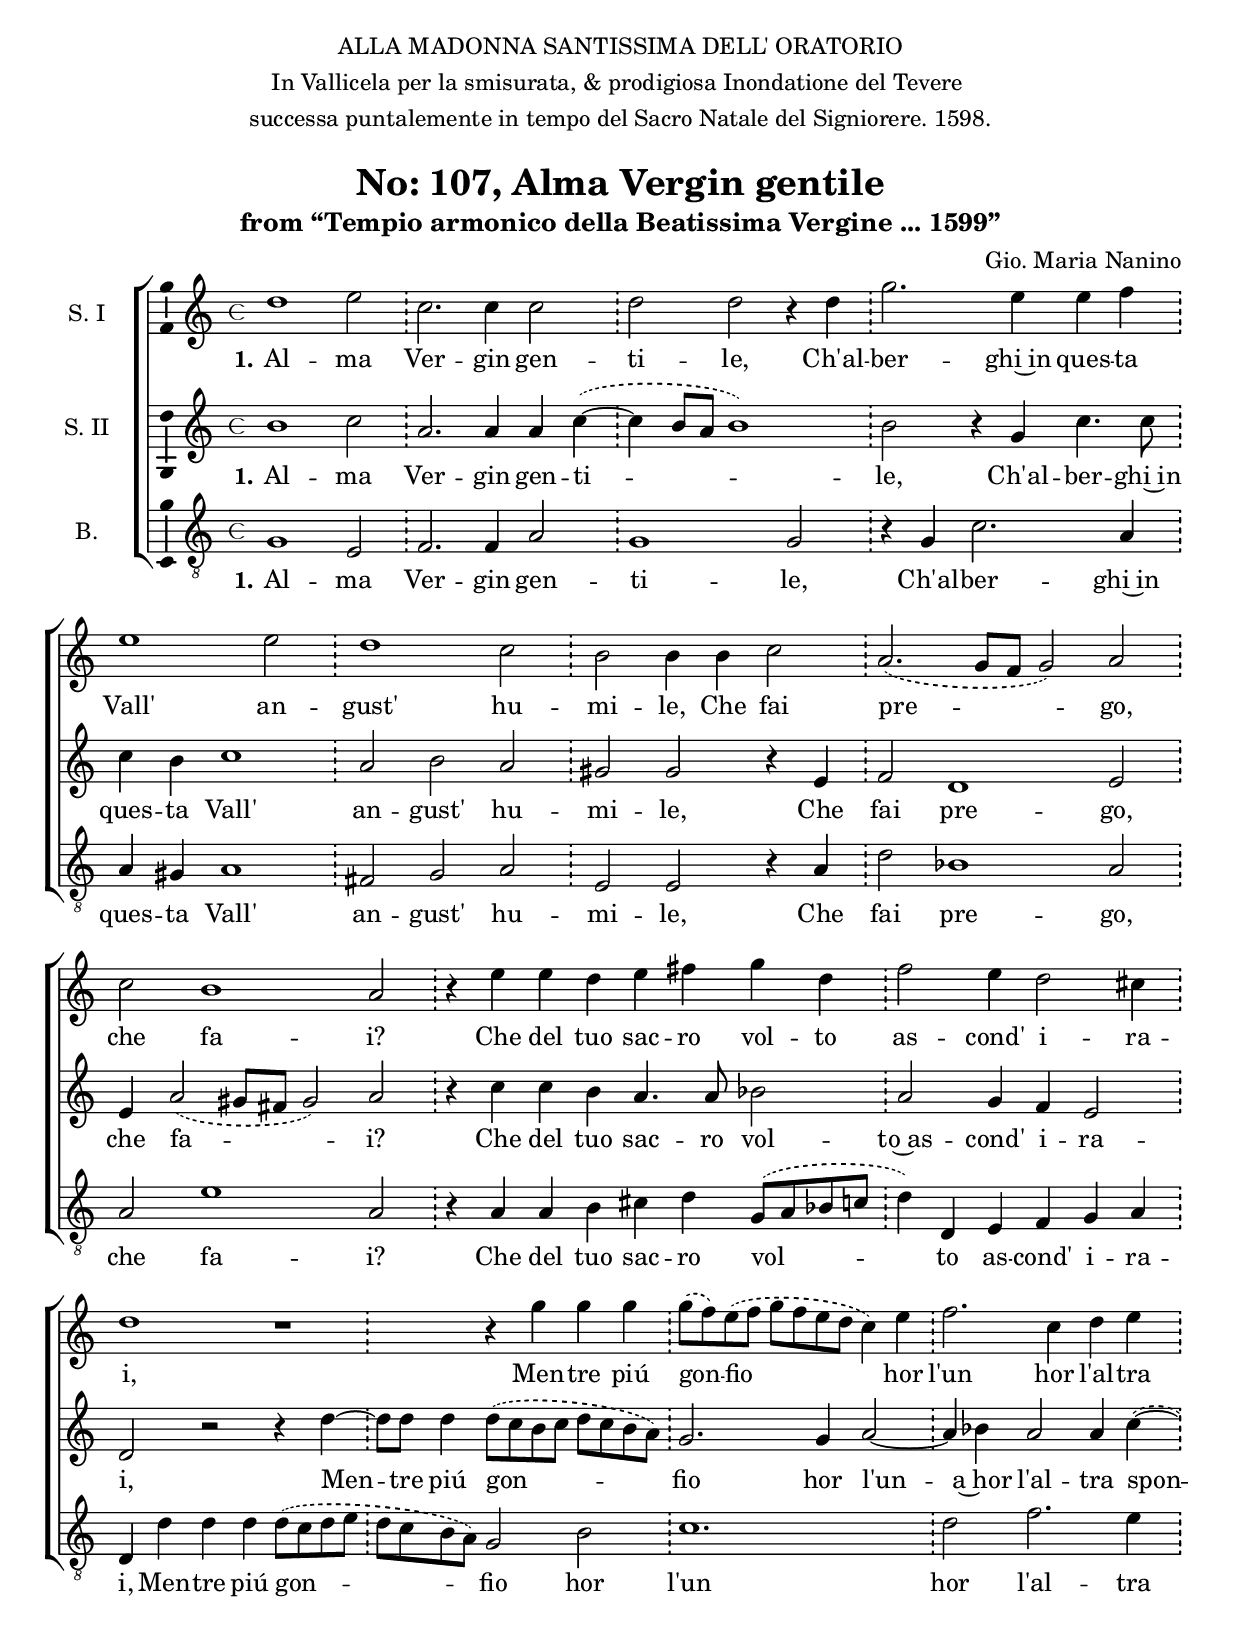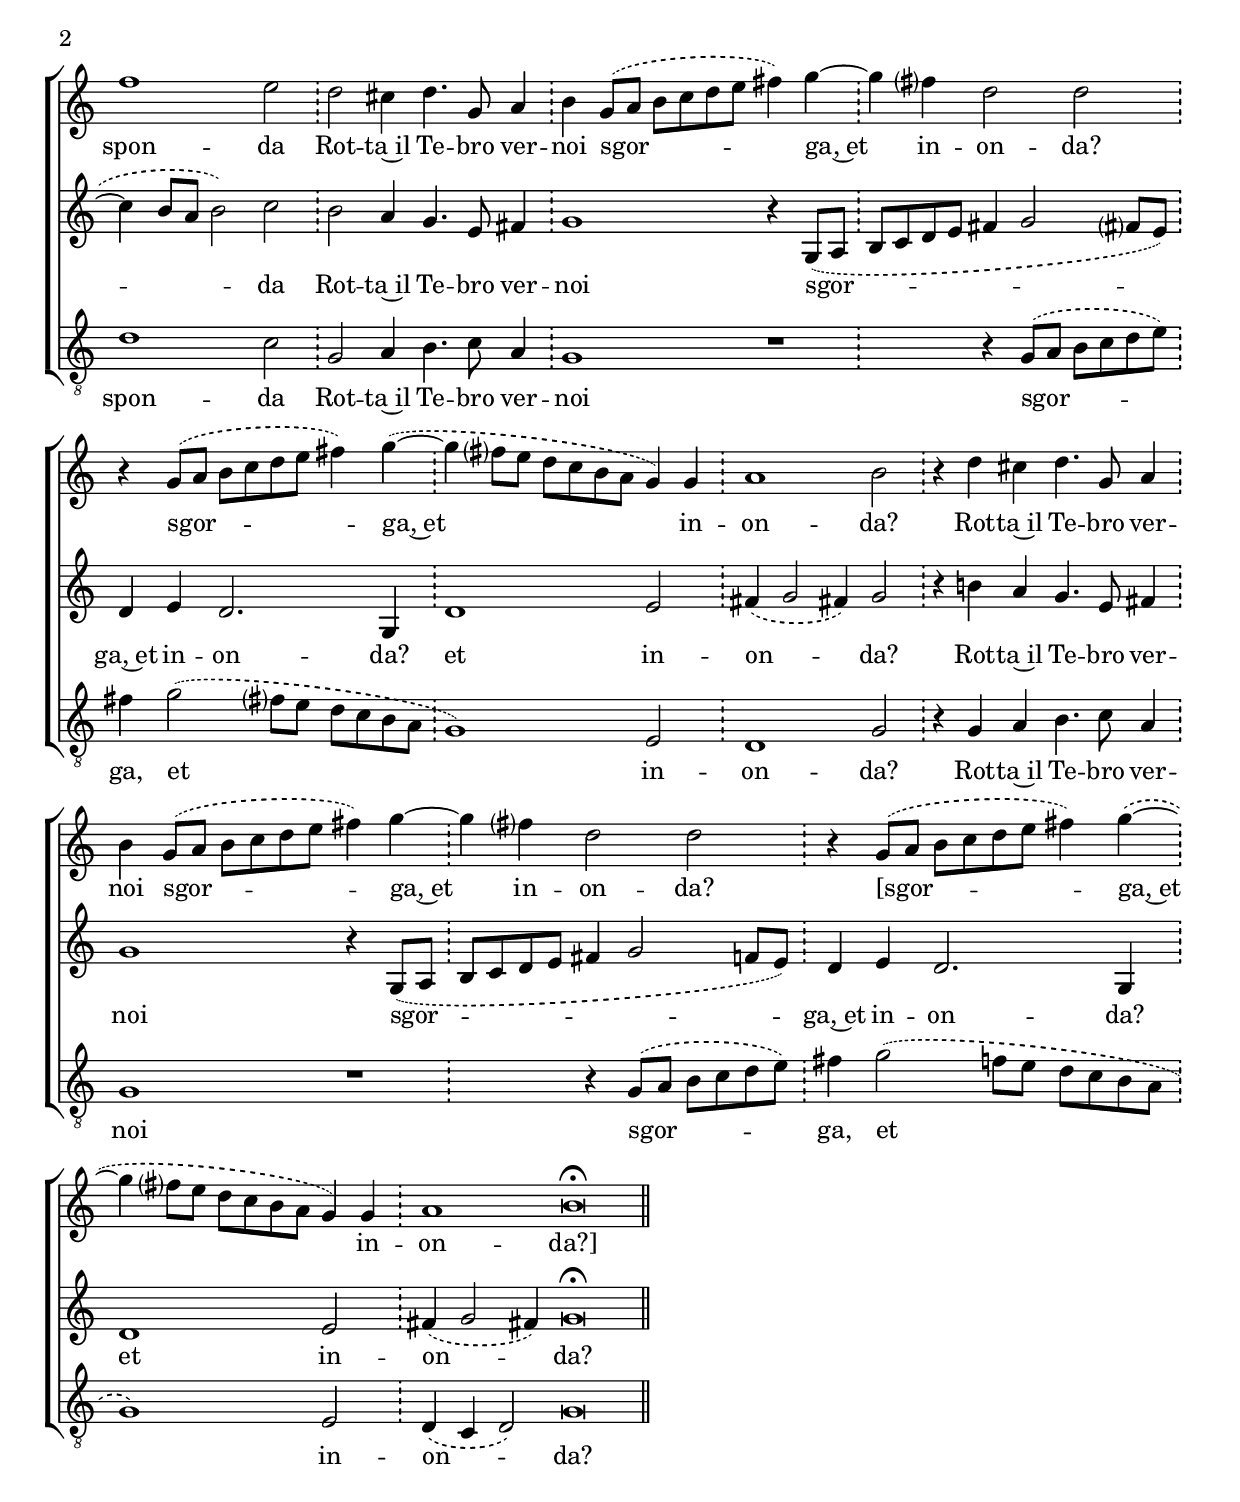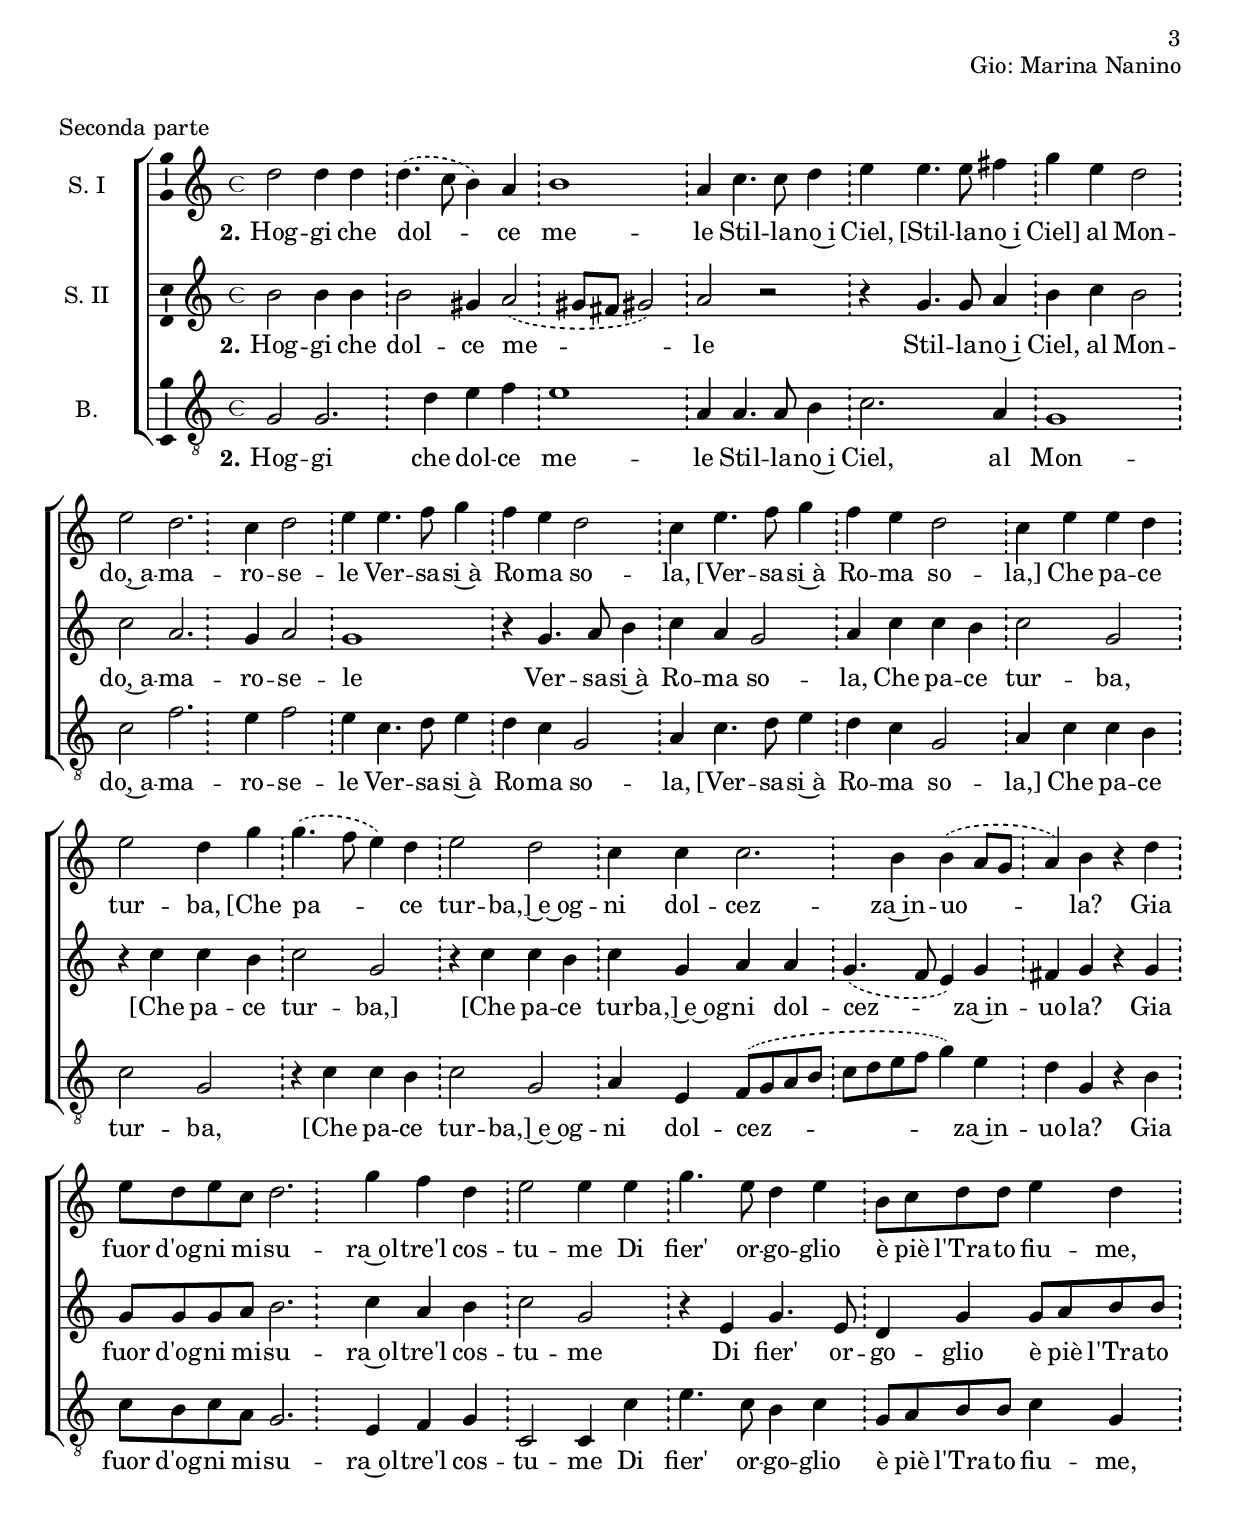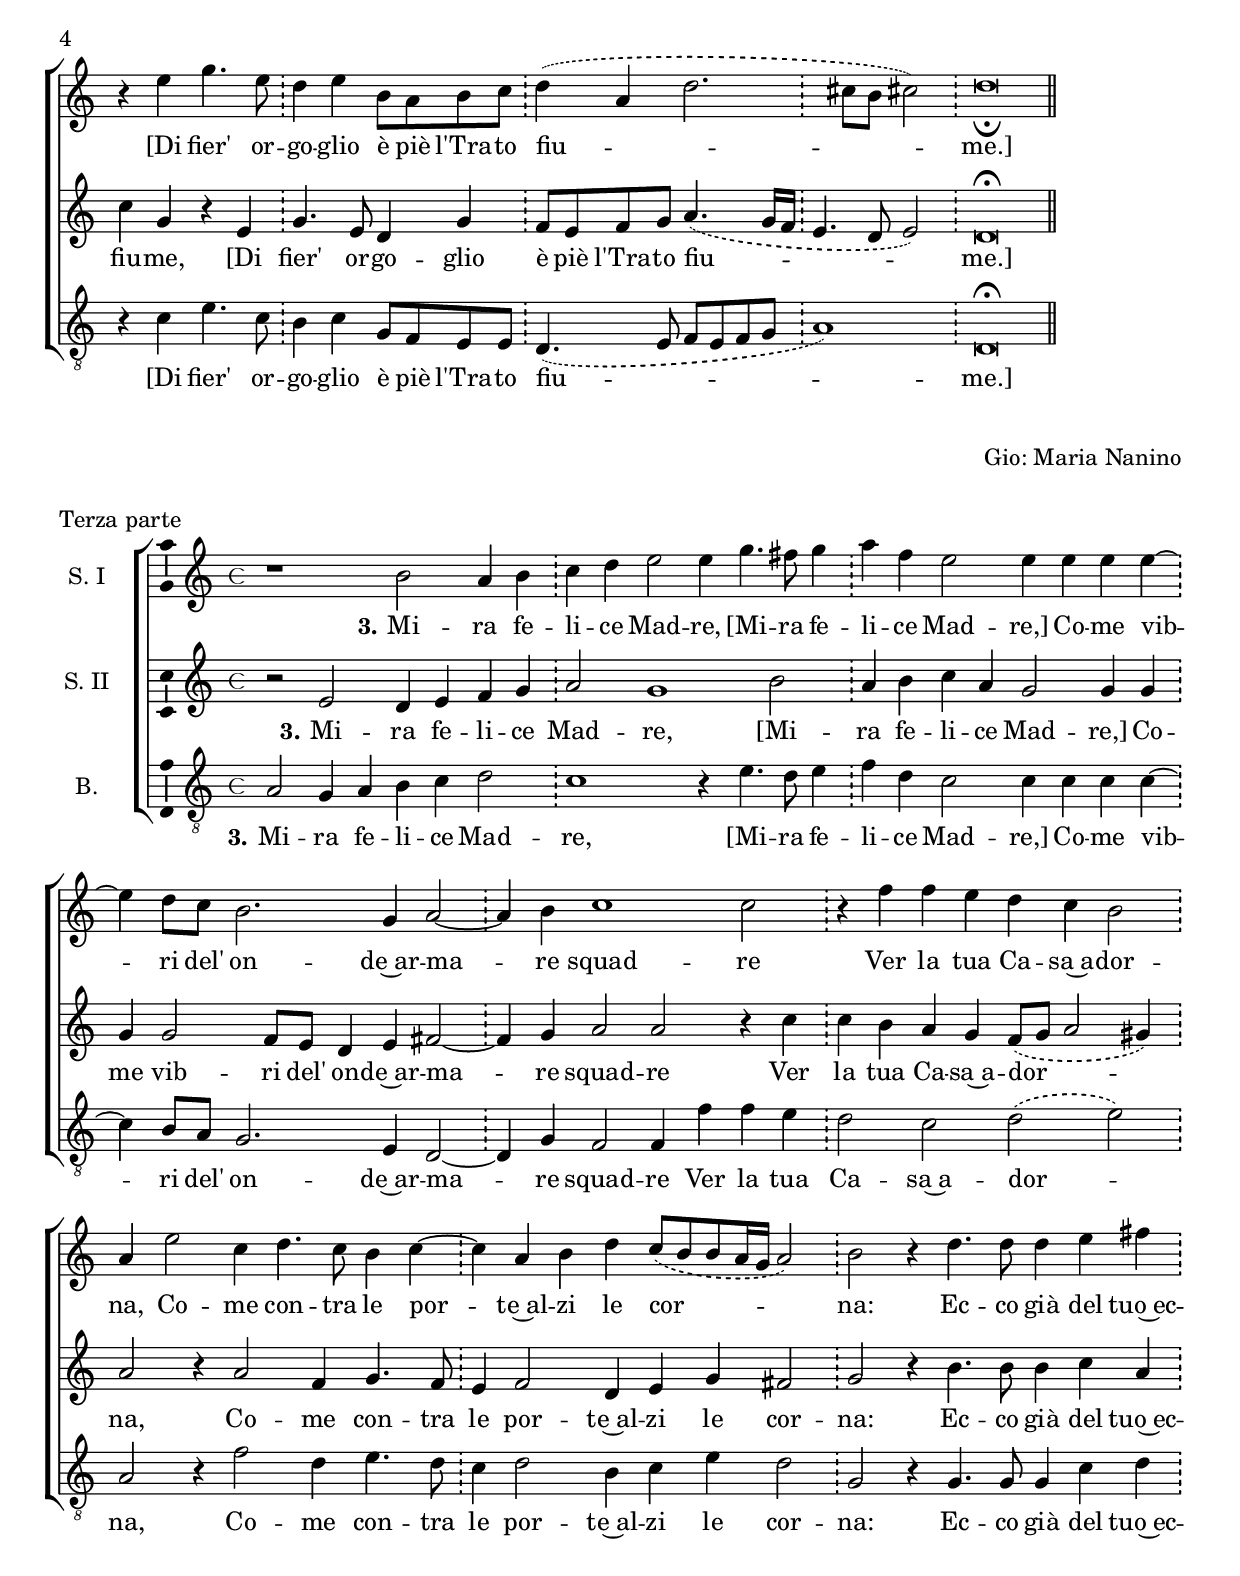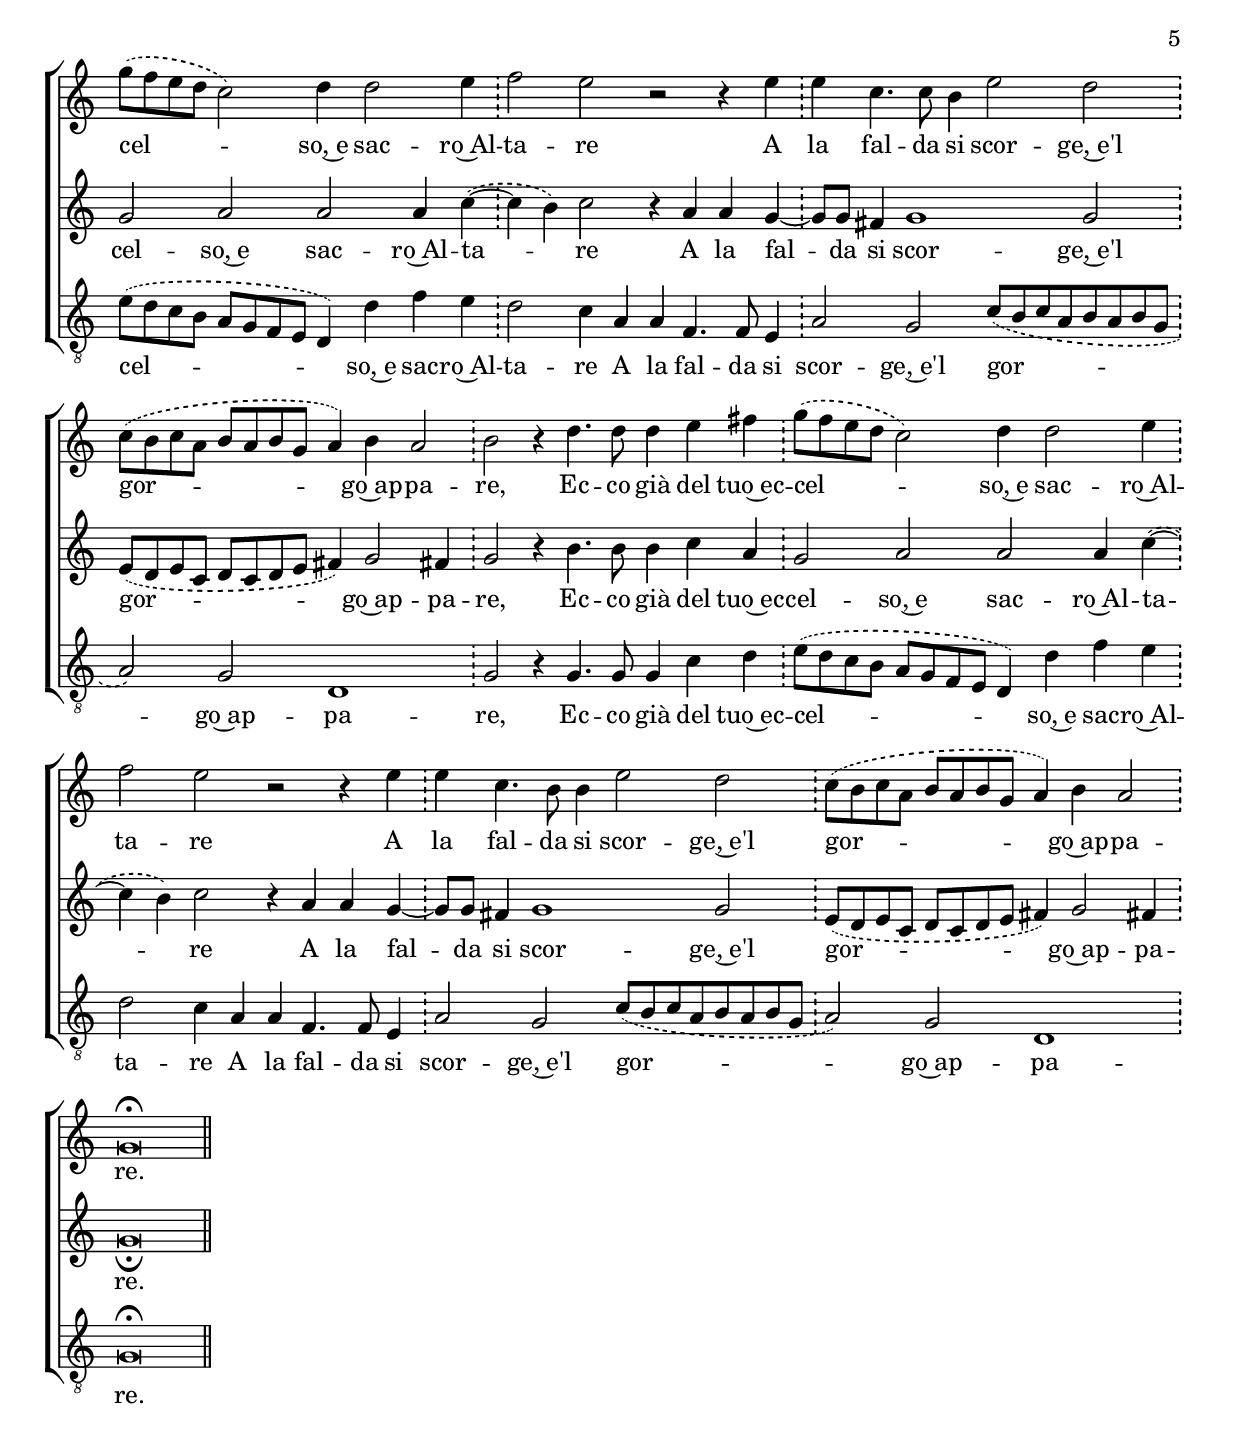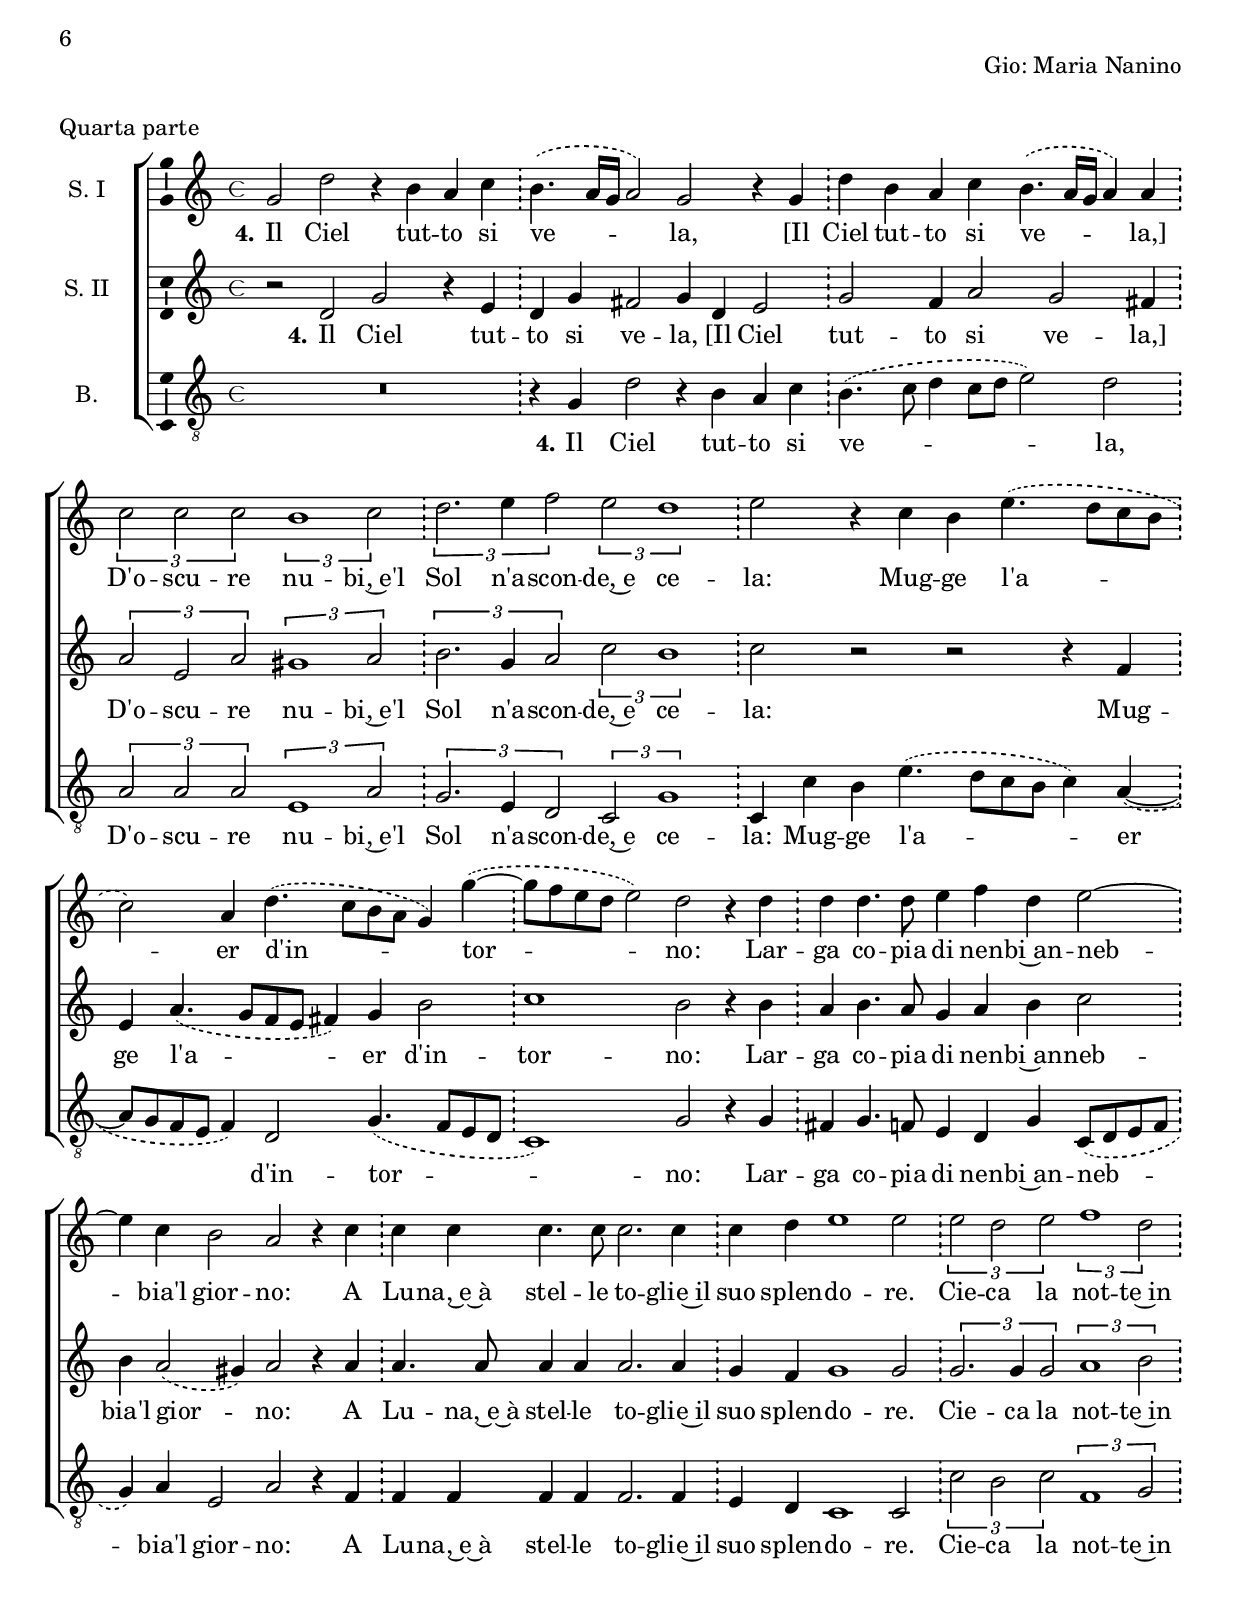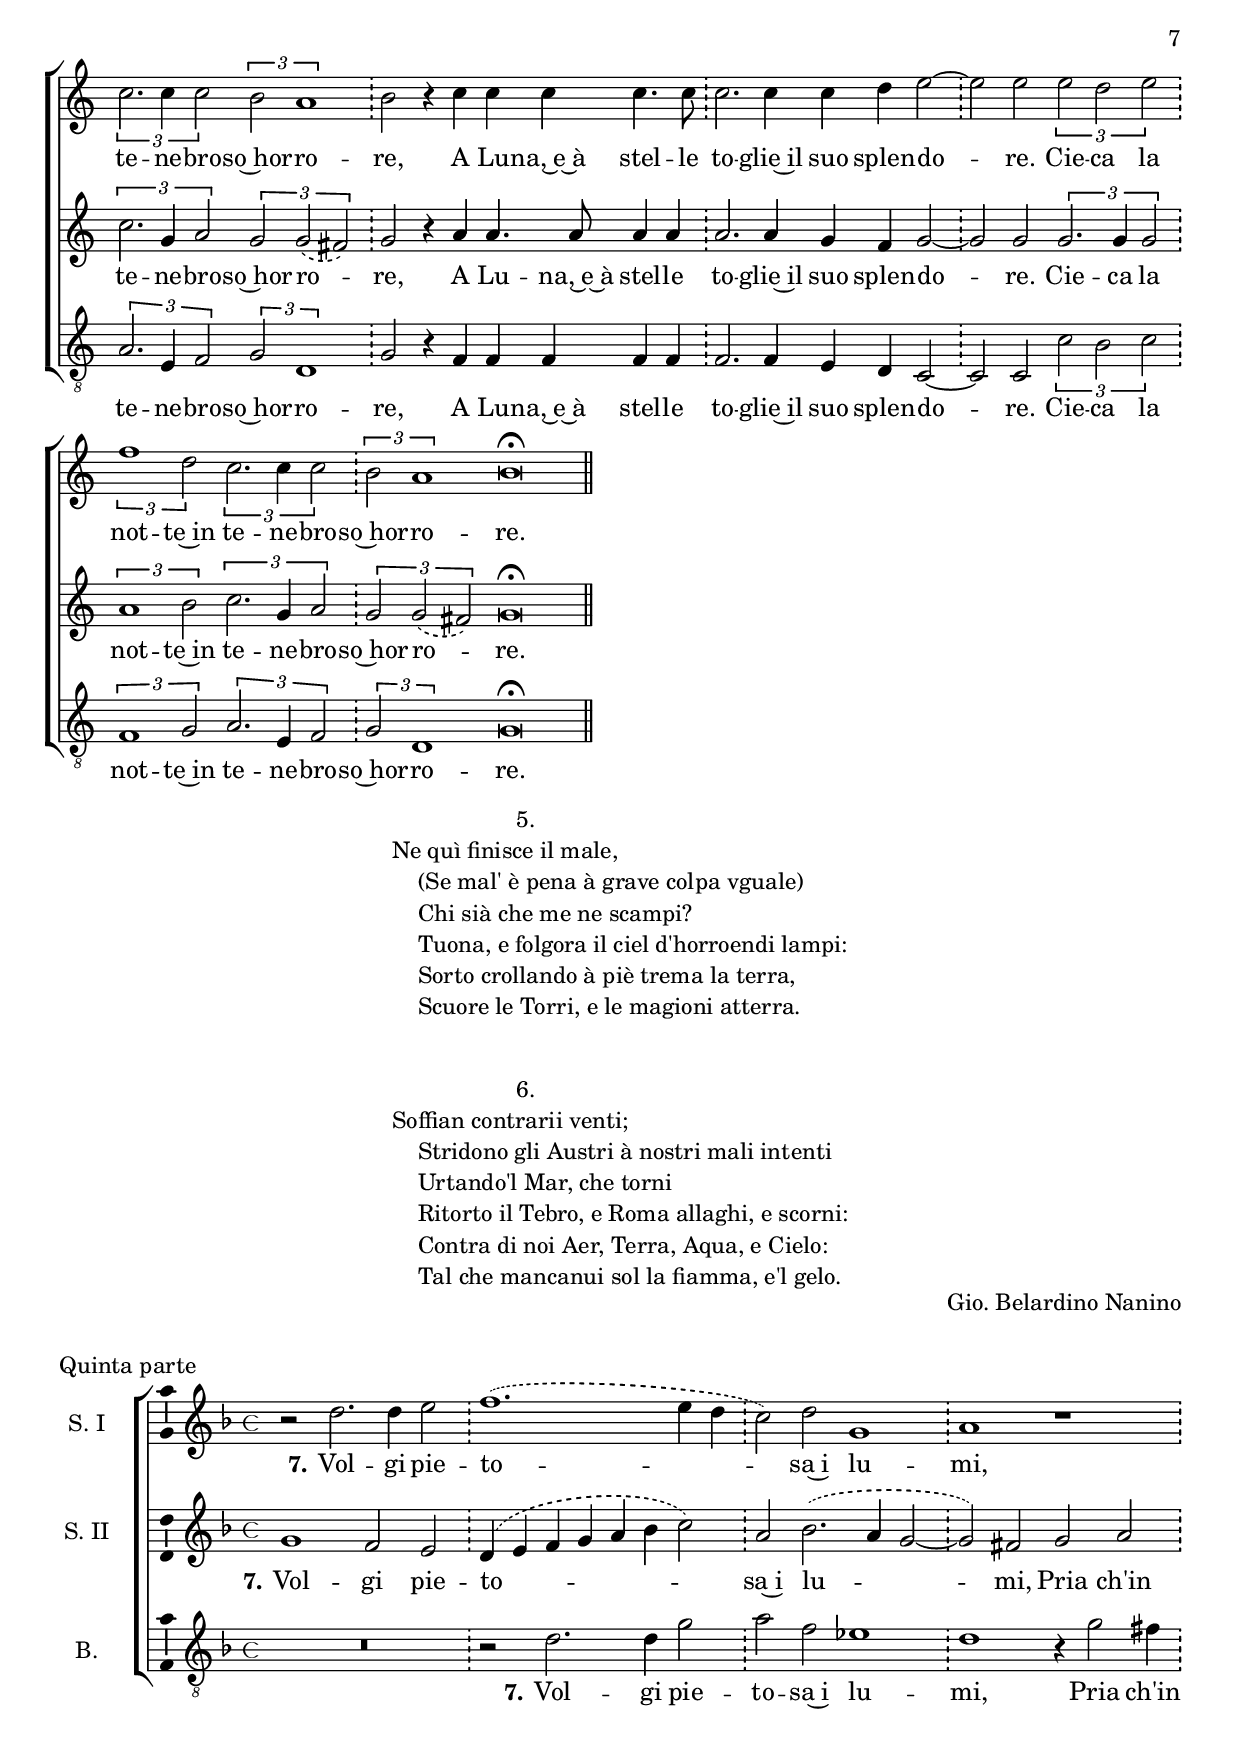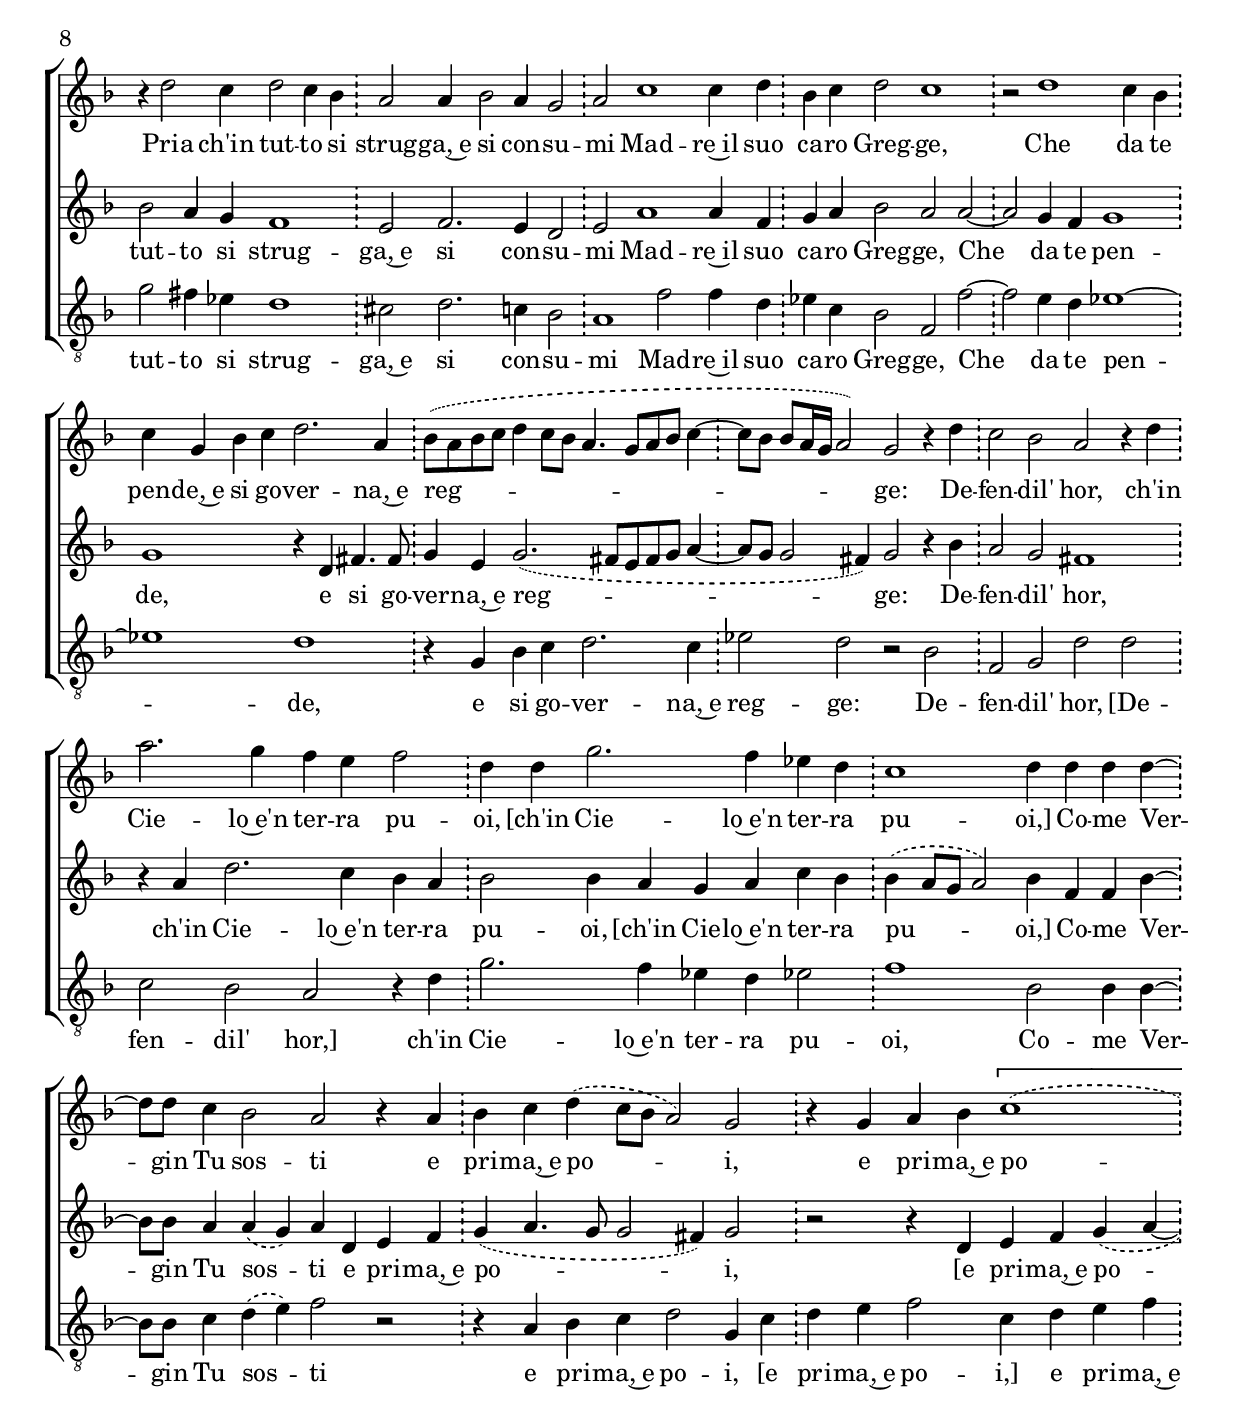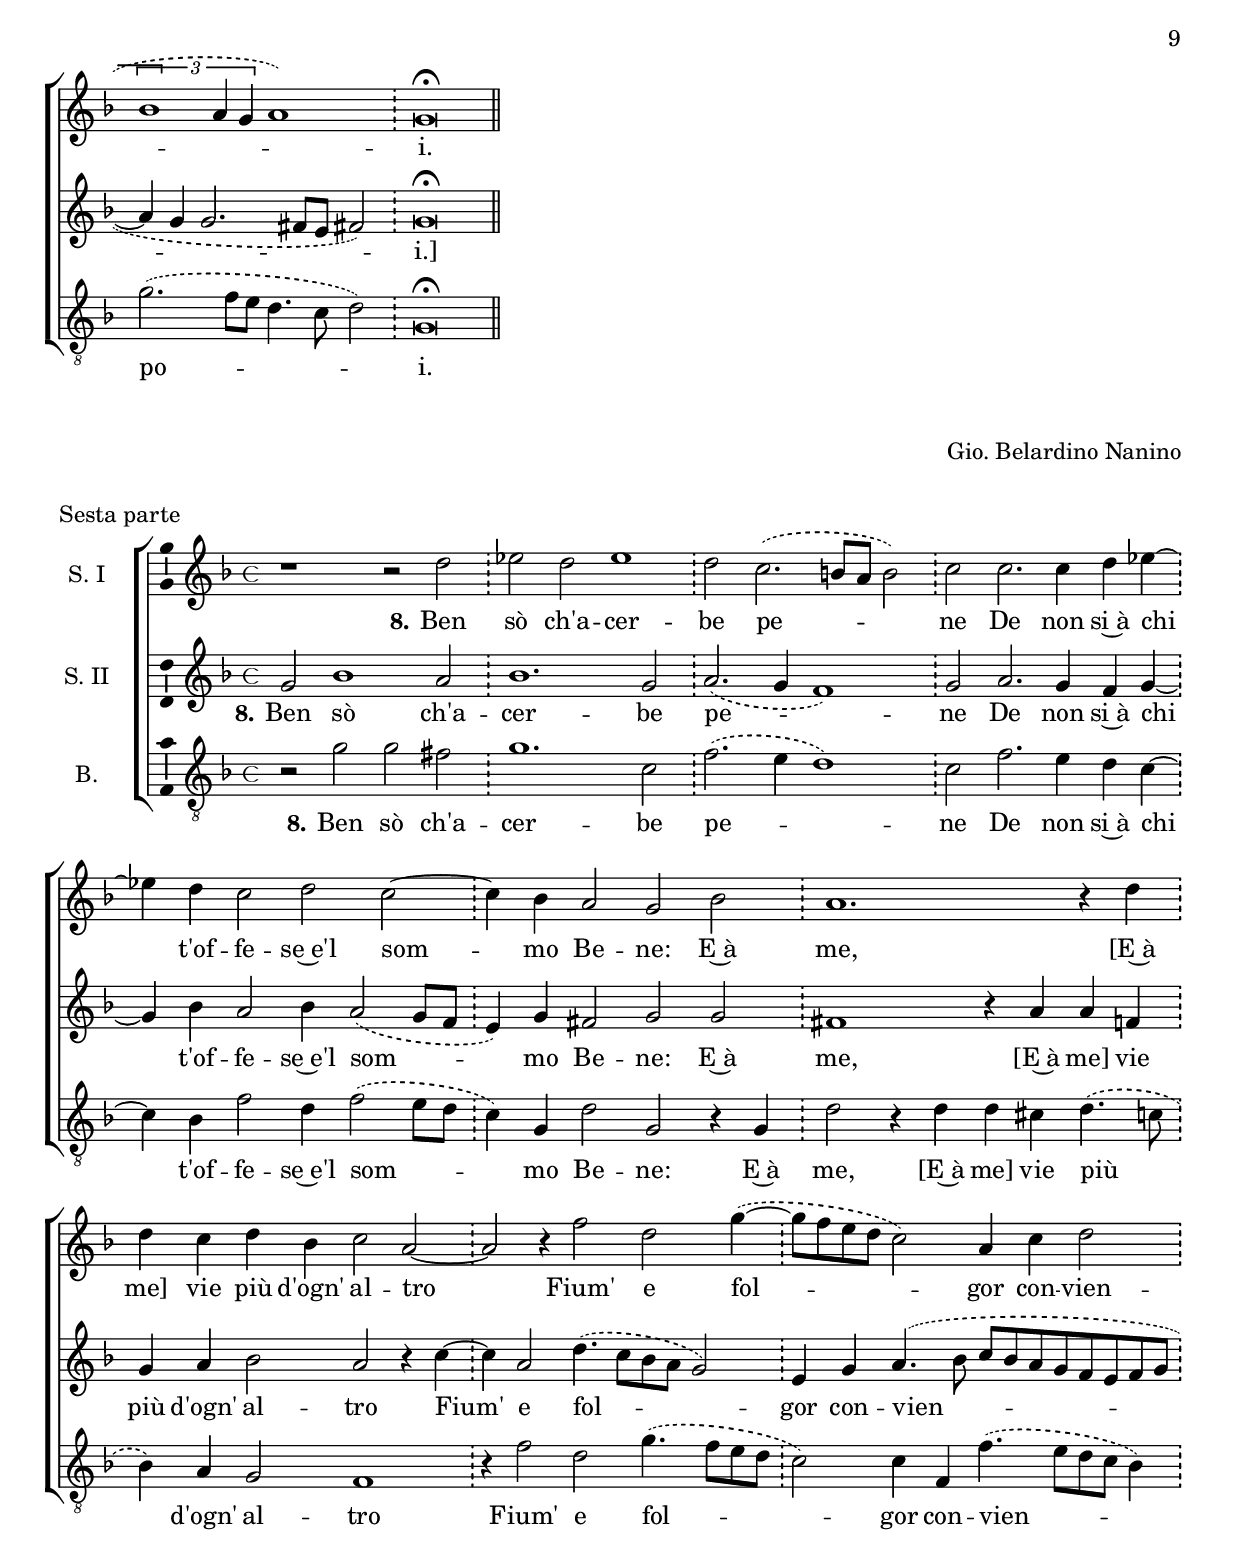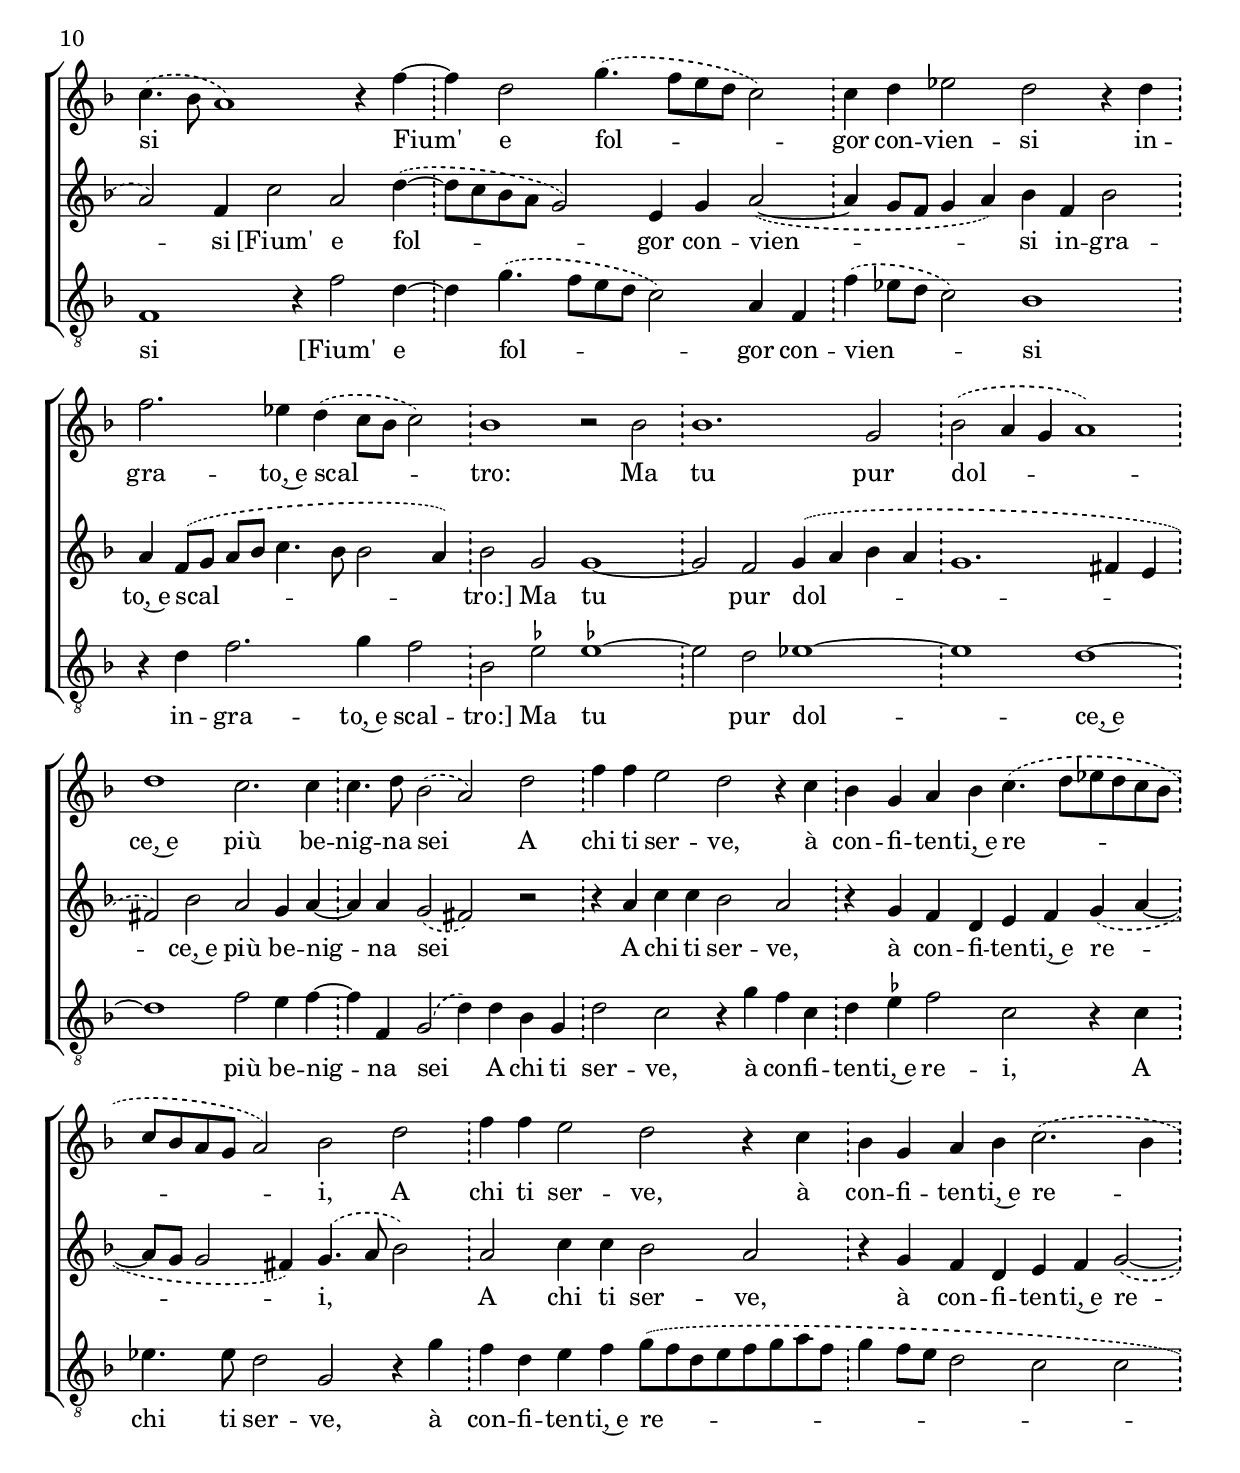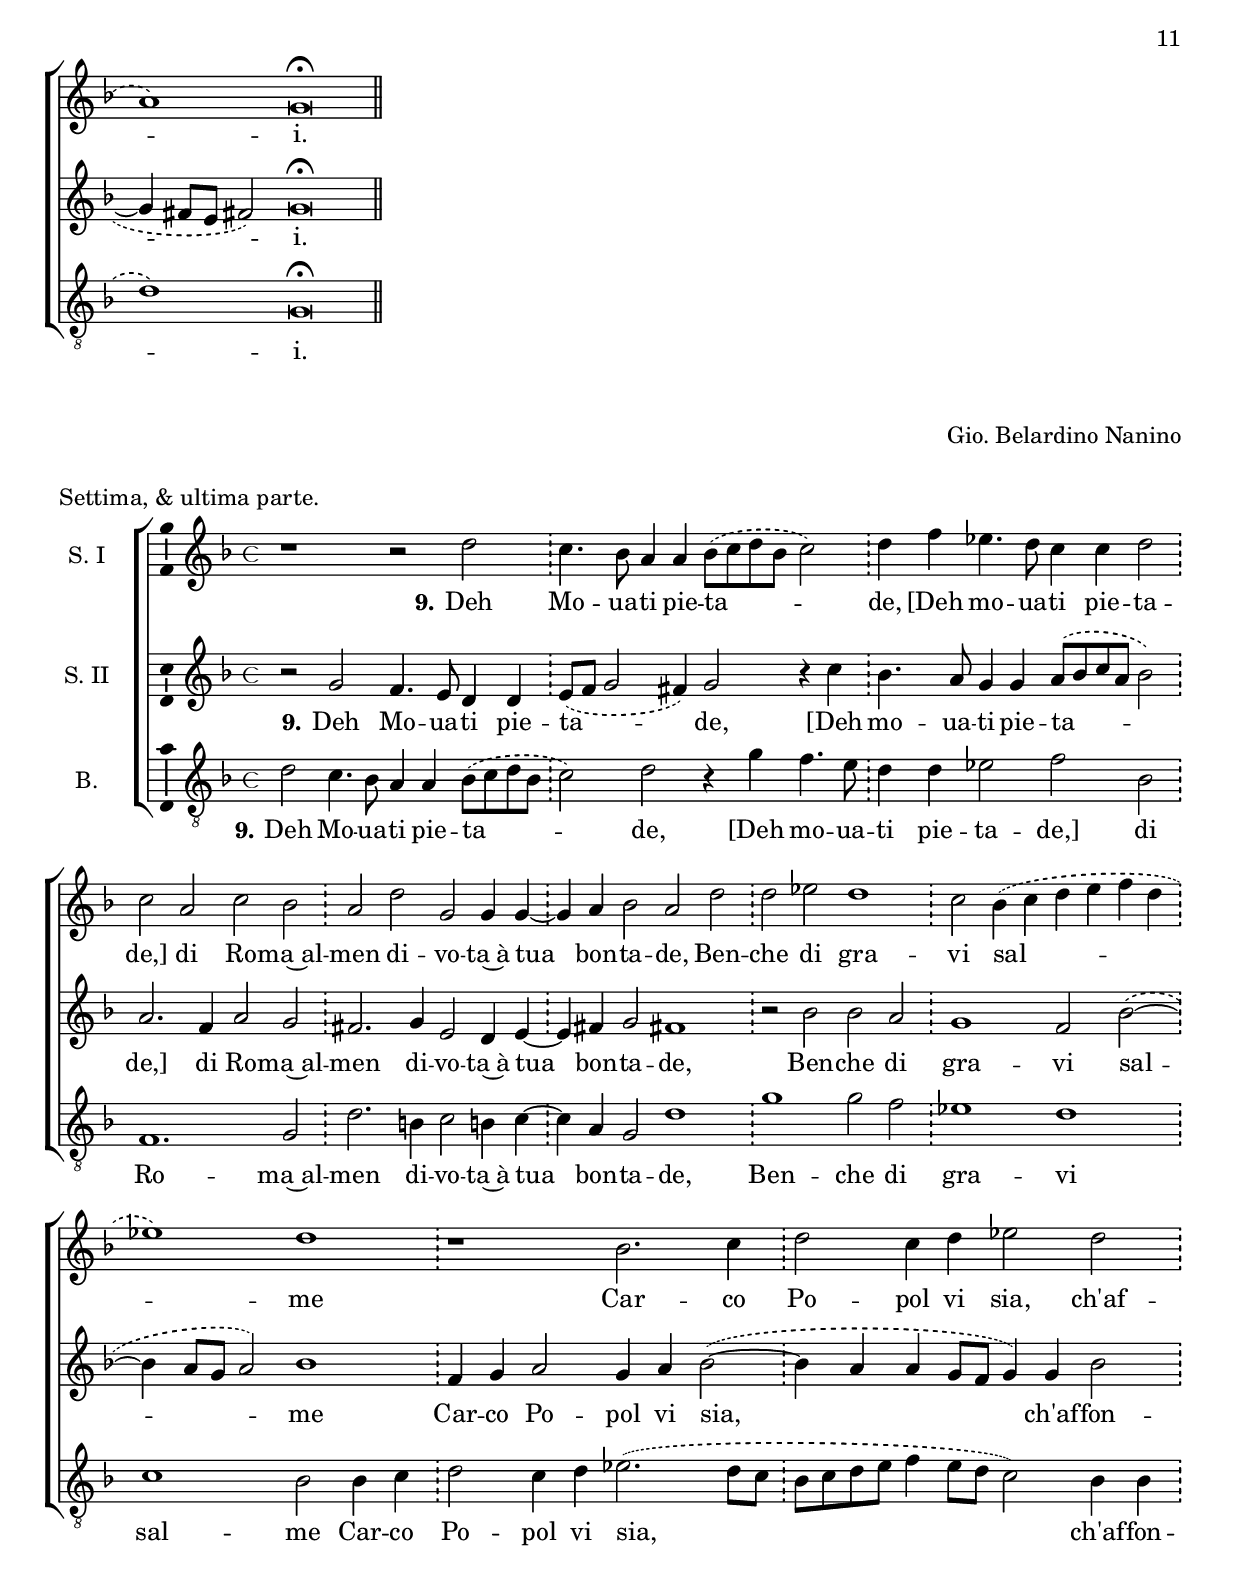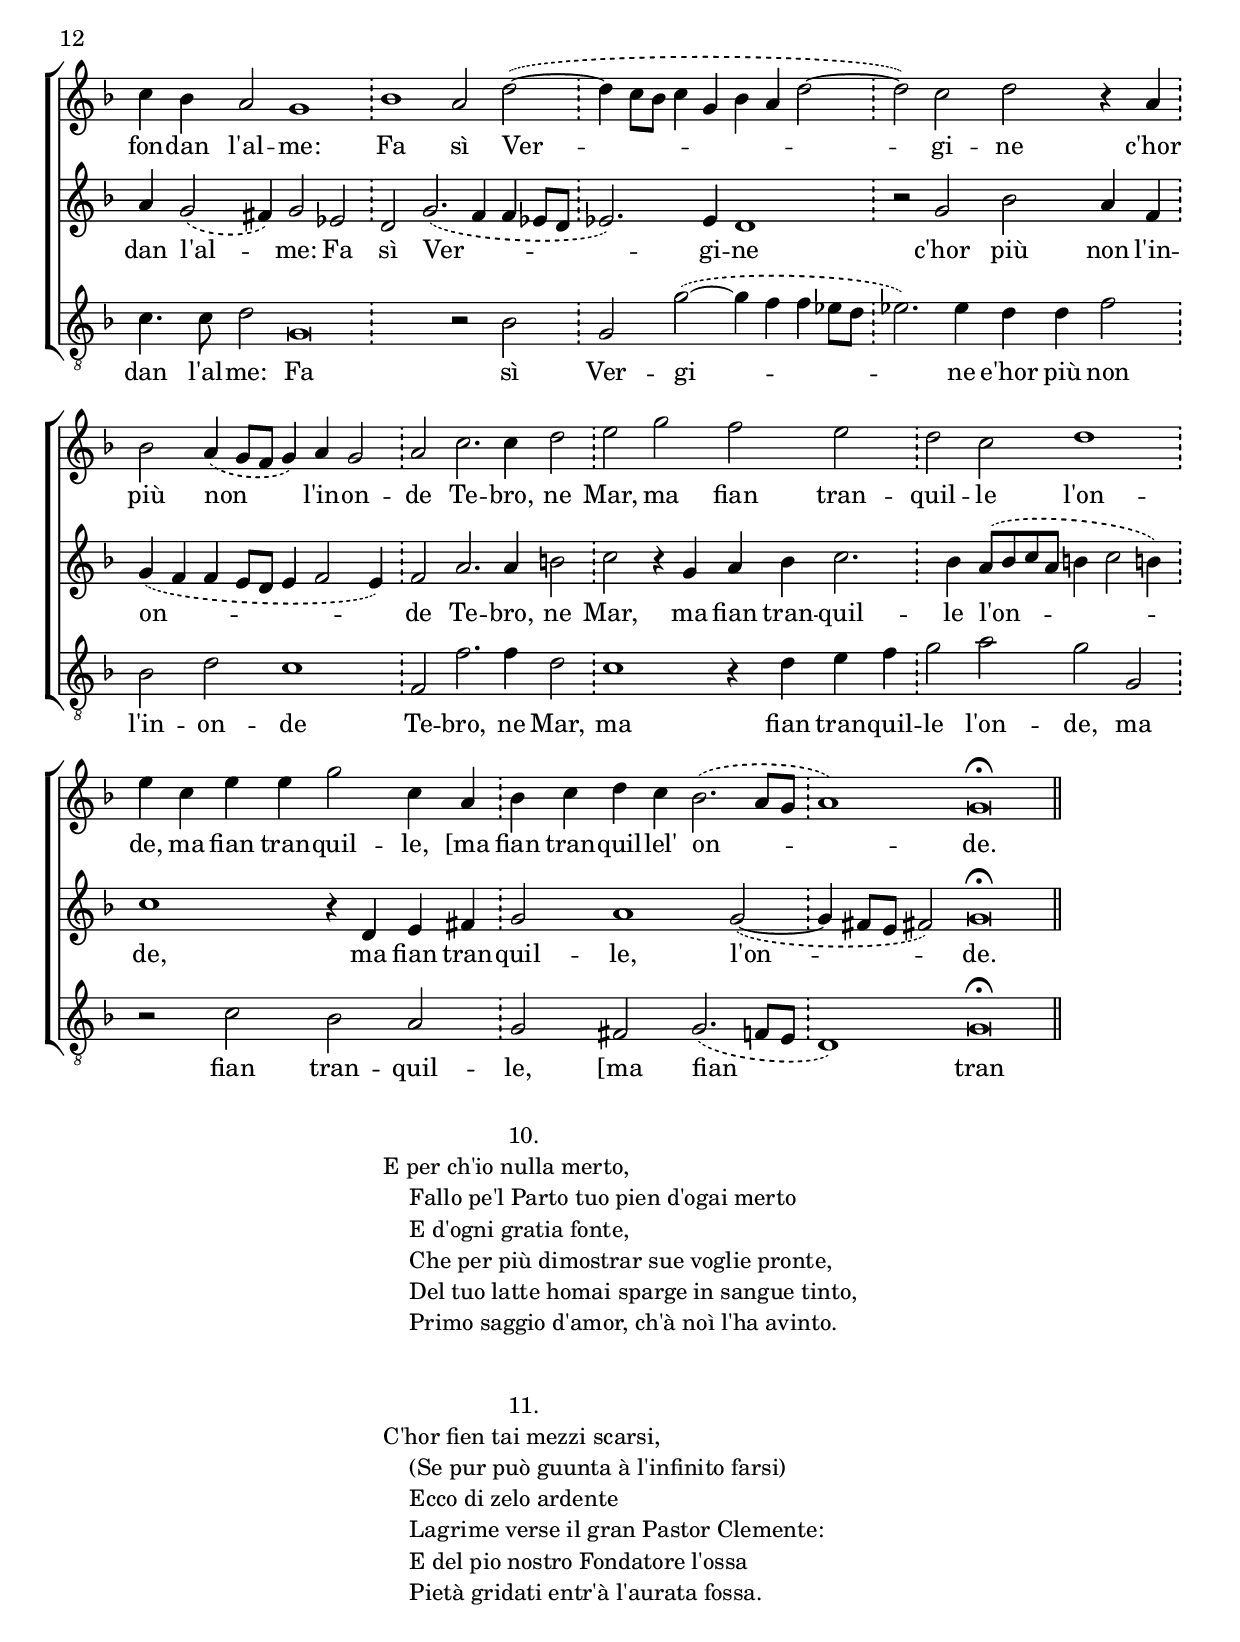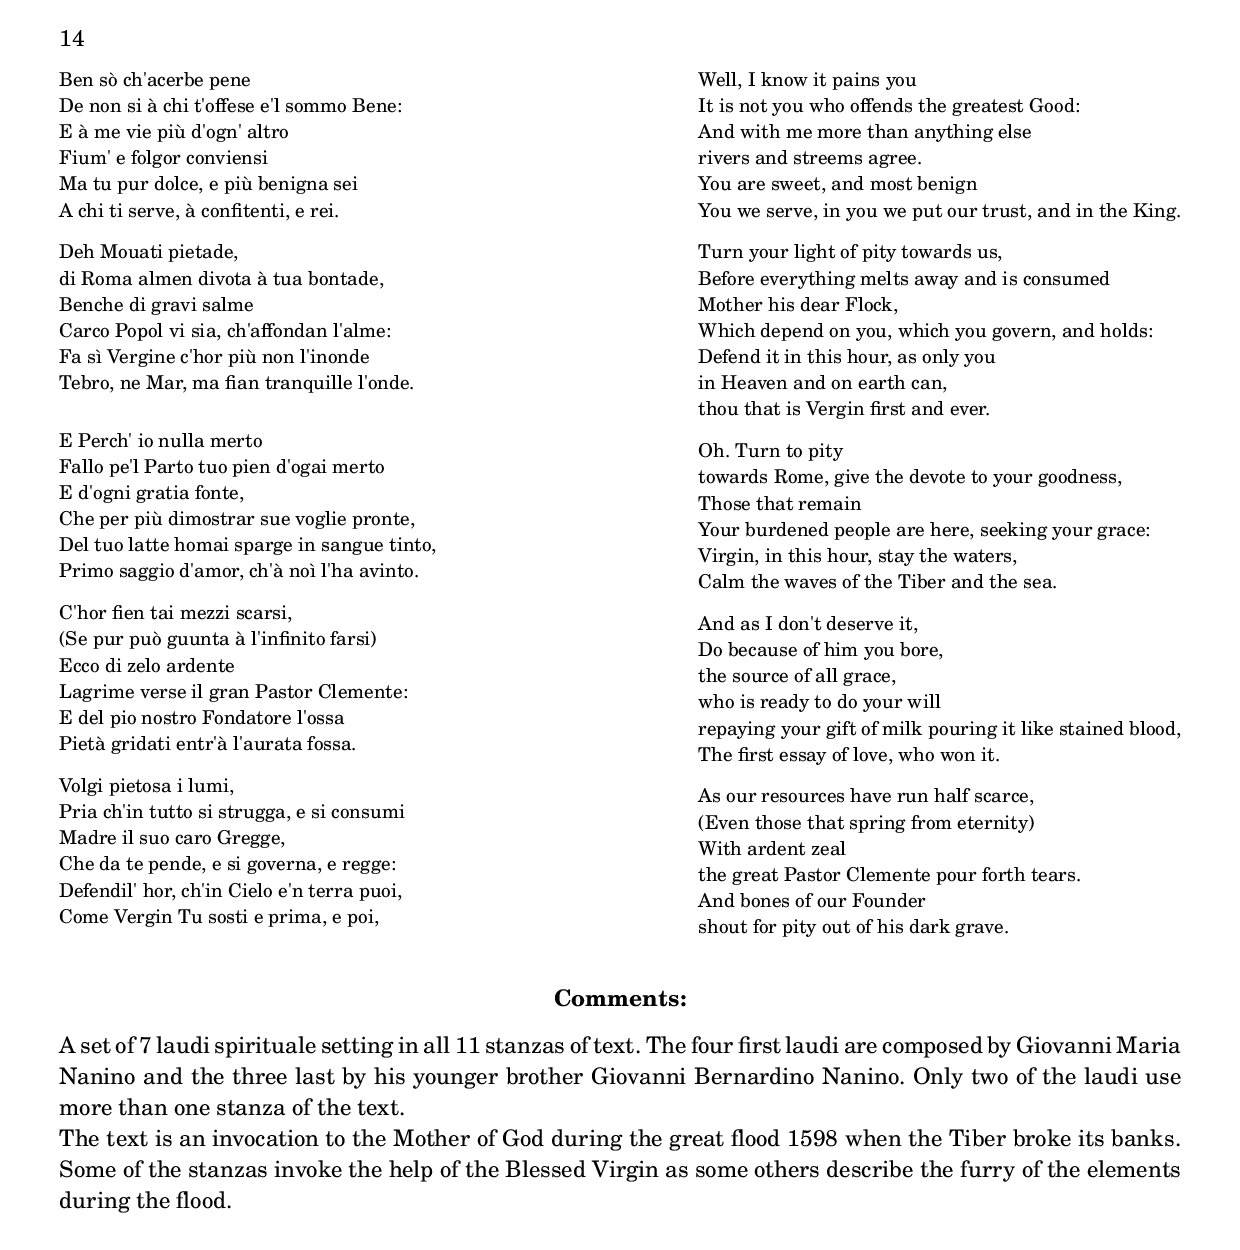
\version "2.20.0"

\language "deutsch"

ficta = \once \set suggestAccidentals =##t


\tocItem "No.107. Alma Vergin entile"


\layout {

  \context {

    \Score

    \remove "Bar_number_engraver"
  }
}


global = {

  \override Staff.TimeSignature.style = #'mensural

  \key c \major

  \set Timing.defaultBarType ="!"
}


chordNames = \chordmode {

  \global

  % Chords follow here.

  \set chordChanges =##t

  g1 c2/e

  f1 a2:m

  g2:sus4 g1

  g2 c2. f4/a

  a4:m e4/gis a1:m

  d2/fis g2 a2:m

  e1 a2:m

  d2:m g1:m a2:m

  a2:m e4:sus4 e2. a2:m

  a2.:m g4 a4 d4 g2:m

  d2:m c4/e d4:m/f g4 a4

  d1:m d1:m  g2 g2/h

  c1.

  d4:m b4/d f2 d4:m c4/e

  d4:m7 g2./d c2

  g2 a4 g4./h c8 d4

  g1 d4 g2 d2 g2  d4

  d4/fis e4:m/g g2 d4 g4

  g1 e2:m

  d4 d2:sus4 d4 g2

  g2 a4 g4./h c8 d4

  g1 d4 g2 d2 g2  d4

  d4/fis e4:m/g g2 d4 g4

  g1 e2:m

  d4 d2:sus4 d4 g2

}


%% PDF p.65/66.

sopranoOne = \relative c' {

  \global

  \time 4/4

  \set Score.tempoHideNote = ##t

  \tempo 2 =120

  % Music follows here.

  \slurDashed

  \set Timing.measureLength = #(ly:make-moment 6/4)

  d'1 e2

  c2. c4 c2

  d2 d2 r4 d4

  g2. e4 e4 f4

  e1 e2

  d1 c2

  h2 h4 h4 c2

  \set Timing.measureLength = #(ly:make-moment 8/4)

  a2.( g8 f8 g2)

  a2 c2 h1 a2 r4 e'4

  e4 d4 e4 fis4 g4 d4

  \set Timing.measureLength = #(ly:make-moment 6/4)

  f2 e4 d2 cis4

  d1

  r1 r4 g4 g4 g4

  g8( f8) e8( f8 g8 f8 e8 d8 c4) e4

  f2. c4 d4 e4

  f1 e2

  d2 cis4 d4. g,8 a4

  h4 g8( a8 h8 c8 d8 e8 fis4) g4~

  g4  fis?4 d2 d2

  r4 g,8( a8 h8 c8 d8 e8 fis4) g4~(

  g4 fis?8 e8 d8 c8 h8 a8 g4) g4

  a1 h2

  r4 d4 cis4 d4. g,8 a4

  h4 g8( a8 h8 c8 d8 e8 fis4) g4~

  g4 fis?4 d2 d2

  r4 g,8( a8 h8 c8 d8 e8 fis4) g4~(

  g4 fis?8 e8 d8 c8 h8 a8 g4) g4

  \cadenzaOn

  a1 h\breve^\fermata

  \bar "||"
}

%% PDF p.169.

sopranoTwo = \relative c' {

  \global

  \slurDashed

  % Music follows here.

  h'1 c2

  a2. a4 a4 c4~(

  c4 h8  a8 h1)

  h2 r4 g4 c4. c8

  c4 h4 c1

  a2 h2 a2

  gis2 gis2 r4 e4

  f2 d1

  e2 e4 a2( gis8 fis8

  gis2) a2 r4 c4

  c4 h4 a4. a8 b2

  a2 g4 f4 e2

  d2 r2 r4 d'4~

  d8 d8 d4 d8( c8 h8 c8 d8 c8 h8 a8)

  g2. g4 a2~

  a4 b4 a2 a4 c4~(

  c4 h8 a8 h2) c2

  h2 a4 g4. e8 fis4

  g1 r4 g,8( a8

  h8 c8 d8 e8 fis4 g2 fis?8 e8)

  d4 e4 d2. g,4

  d'1 e2

  fis4( g2 fis!4) g2

  r4 h!4 a4 g4. e8 fis4

  g1 r4 g,8( a8 h8 c8 d8 e8

  fis4 g2 f8 e8)

  d4 e4 d2. g,4

  d'1 e2

  fis4( g2 fis!4) g\breve^\fermata

}

%% PDF p.272.

bass = \relative c {

  \global

  \slurDashed

  % Music follows here.

  g'1 e2

  f2. f4 a2

  g1 g2

  r4 g4 c2. a4

  a4 gis4 a1

  fis2 g2 a2

  e2 e2 r4 a4

  d2 b1

  a2 a2 e'1

  a,2 r4 a4

  a4 h4 cis4 d4 g,8( a8 b8 c8

  d4) d,4 e4 f4 g4 a4

  d,4 d'4 d4 d4 d8( c8 d8 e8

  d8 c8 h8 a8) g2 h2

  c1.

  d2 f2. e4

  d1 c2

  g2 a4 h4. c8 a4

  g1 r1 r4 g8( a8 h8 c8 d8 e8)

  fis4 g2( fis?8 e8 d8 c8 h8 a8

  g1) e2

  d1 g2

  r4 g4 a4 h4. c8 a4

  g1 r1 r4 g8( a8 h8 c8 d8 e8)

  fis4 g2( f8 e8 d8 c8 h8 a8

  g1) e2

  d4( c4 d2) g\breve
}


sopranoOneVerse = \lyricmode {

  % Lyrics follow here.

  \set stanza = "1."

  Al -- ma Ver -- gin gen -- ti -- le,

  Ch'al -- ber -- ghi~in ques -- ta Vall' an -- gust' hu -- mi -- le,

  Che fai pre -- go, che fa -- i?

  Che del tuo sac -- ro vol -- to as -- cond' i -- ra -- i,

  Men -- tre piú gon -- fio hor l'un hor l'al -- tra spon -- da

  Rot -- ta~il Te -- bro ver -- noi sgor -- ga,~et in -- on -- da?

  sgor -- ga,~et in -- on -- da?

  Rot -- ta~il Te -- bro ver -- noi sgor -- ga,~et in -- on -- da?

  [sgor -- ga,~et in -- on -- da?]

}


sopranoTwoVerse = \lyricmode {

  % Lyrics follow here.

  \set stanza = "1."

  Al -- ma Ver -- gin gen -- ti -- le,

  Ch'al -- ber -- ghi~in ques -- ta Vall' an -- gust' hu -- mi -- le,

  Che fai pre -- go, che fa -- i?

  Che del tuo sac -- ro vol -- to~as -- cond' i -- ra -- i,

  Men -- tre piú gon -- fio hor l'un  -- a~hor l'al -- tra spon -- da

  Rot -- ta~il Te -- bro ver -- noi sgor -- ga,~et in -- on -- da?

  et in -- on -- da?

  Rot -- ta~il Te -- bro ver -- noi sgor -- ga,~et in -- on -- da?

  et in -- on -- da?

}


bassVerse = \lyricmode {

  % Lyrics follow here.

  \set stanza = "1."

  Al -- ma Ver -- gin gen -- ti -- le,

  Ch'al -- ber -- ghi~in ques -- ta Vall' an -- gust' hu -- mi -- le,

  Che fai pre -- go, che fa -- i?

  Che del tuo sac -- ro vol -- to as -- cond' i -- ra -- i,

  Men -- tre piú gon -- fio hor l'un hor l'al -- tra spon -- da

  Rot -- ta~il Te -- bro ver -- noi sgor -- ga, et in -- on -- da?

  Rot -- ta~il Te -- bro ver -- noi sgor -- ga, et in -- on -- da?

  [sgor -- ga,~et in -- on -- da?]

}



chordsPart =  \new ChordNames \with { midiInstrument = "acoustic guitar (nylon)"

} \chordNames


choirPart = \new ChoirStaff <<

  \new Staff \with {

    midiInstrument = "choir aahs"

    instrumentName = "S. I"

    \consists "Ambitus_engraver"

  } { \sopranoOne }

  \addlyrics { \sopranoOneVerse }

  \new Staff \with {

    midiInstrument = "choir aahs"

    instrumentName = "S. II"

    \consists "Ambitus_engraver"

  } { \sopranoTwo }

  \addlyrics { \sopranoTwoVerse }

  \new Staff \with {

    midiInstrument = "choir aahs"

    instrumentName = "B."

    \clef "G_8"

    \consists "Ambitus_engraver"

  } { \bass }

  \addlyrics { \bassVerse }

>>

\score {

  <<

    %\chordsPart

    \choirPart

  >>

  \layout { }
  \header {

    dedication = \markup {

      \center-column {

        \smallCaps "ALLA MADONNA SANTISSIMA DELL' ORATORIO"

        "In Vallicela per la smisurata, & prodigiosa Inondatione del Tevere "

        "successa puntalemente in tempo del Sacro Natale del Signiorere. 1598."
        \vspace #1.2
      }
    }

    title = "No: 107, Alma Vergin gentile"

    subtitle = "from “Tempio armonico della Beatissima Vergine ... 1599”"

    composer = "Gio. Maria Nanino"

    % Remove default LilyPond tagline

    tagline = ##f
  }
}

%% Seconda parte

\tocItem \markup { \hspace #10 \italic "Seconda parte: Hoggi che dolce mele" }


\layout {

  \context {

    \Score

    \remove "Bar_number_engraver"
  }
}


globalII = {

  \override Staff.TimeSignature.style = #'mensural

  \key c \major

  \time 4/4

  \set Timing.defaultBarType ="!"
}


chordNamesII = \chordmode {

  \globalII

  % Chords follow here.

  \set chordChanges =##t

  g2 g4 g4 g2 e4 f4

  e2:sus4 e2

  a2:m a4:m g4/h

  c2. d4/a

  g4 c4 g2

  c2 d2.:m/f c4/e d2:m/f

  c4/e c2 c4/e

  d4:m c4 g2

  a2:m g4 c4/e

  d4:m c4 g4:sus4 g4

  a4:m c4 c4 g4/h

  c2 g4:sus4 g4

  c2 c4/g g4

  c2 g4:sus4 g4

  a4:m c4/e f2

  c4 e2.:m

  d4 g4 g2

  c4. a8:m g2. c4/e f4 g4

  c2 c2

  e2:m g4 c4

  g2 c4 g4

  c2 e4:m c4

  g4/h c4 g4 e4:m

  d2:m d2:m/f a2:sus4 a2

  d\breve

}

%% PDF p.67.

sopranoOneII = \relative c' {

  \globalII

  % Music follows here.

  \slurDashed

  d'2 d4 d4

  d4.( c8 h4) a4

  h1

  a4 c4. c8 d4

  e4 e4. e8 fis4

  g4 e4 d2

  e2 d2. c4 d2

  e4 e4. f8 g4

  f4  e4 d2

  c4 e4. f8 g4

  f4 e4 d2

  c4 e4 e4 d4

  e2 d4 g4

  g4.( f8 e4) d4

  e2 d2

  c4 c4 c2. h4 h4( a8 g8

  a4) h4 r4 d4

  e8 d8 e8 c8 d2. g4 f4 d4

  e2 e4 e4

  g4. e8 d4 e4

  h8 c8 d8 d8 e4 d4

  r4 e4 g4. e8

  d4 e4 h8 a8 h8 c8

  d4( a4 d2. cis8 h8 cis!2)

  \cadenzaOn

  d\breve_\fermata

  \bar "||"

  \cadenzaOff
}

%% PDF p.170.

sopranoTwoII = \relative c' {

  \globalII

  \slurDashed

  % Music follows here.

  h'2 h4 h4

  h2 gis4 a2( gis!8 fis8 gis!2)

  a2 r2

  r4 g4. g8 a4

  h4 c4 h2

  c2 a2. g4 a2

  g1

  r4 g4. a8 h4

  c4 a4 g2

  a4 c4 c4 h4

  c2 g2

  r4 c4 c4 h4

  c2 g2

  r4 c4 c4 h4

  c4 g4 a4 a4

  g4.( f8 e4) g4

  fis4 g4 r4 g4

  g8 g8 g8 a8 h2. c4

  a4 h4 c2

  g2 r4 e4

  g4. e8 d4 g4

  g8 a8 h8 h8 c4 g4

  r4 e4 g4. e8 d4

  g4 f8 e8 f8 g8 a4.( g16 f16

  e4. d8 e2)

  d\breve^\fermata
}

%% PDF 273

bassII = \relative c {

  \globalII

  \slurDashed

  % Music follows here.

  g'2 g2.

  d'4 e4 f4

  e1

  a,4 a4. a8 h4

  c2. a4

  g1

  c2 f2. e4 f2

  e4 c4. d8 e4

  d4 c4 g2

  a4 c4. d8 e4

  d4 c4 g2

  a4 c4 c4 h4

  c2 g2

  r4 c4 c4 h4

  c2 g2

  a4 e4 f8( g8 a8 h8

  c8 d8 e8 f8 g4) e4

  d4 g,4 r4 h4

  c8 h8 c8 a8 g2. e4 f4 g4

  c,2 c4 c'4

  e4. c8 h4 c4

  g8 a8 h8 h8 c4 g4

  r4 c4 e4. c8

  h4 c4 g8 f8 e8 e8

  d4.( e8 f8 e8 f8 g8

  a1)

  d,\breve^\fermata
}


sopranoOneVerseII = \lyricmode {

  % Lyrics follow here.

  \set stanza = "2."

  Hog -- gi che dol -- ce me -- le

  Stil -- la -- no~i Ciel,

  [Stil -- la -- no~i Ciel] al Mon -- do,~a -- ma -- ro -- se -- le

  Ver -- sa -- si~à Ro -- ma so -- la,

  [Ver -- sa -- si~à Ro -- ma so -- la,]

  Che pa -- ce tur -- ba,

  [Che pa -- ce tur -- ba,]~e~og -- ni  dol -- cez -- za~in -- uo -- la?

  Gia fuor d'og  -- ni mi -- su -- ra~ol -- tre'l cos -- tu -- me

  Di fier' or -- go -- glio è piè l'Tra -- to fiu -- me,

  [Di fier' or -- go -- glio è piè l'Tra -- to fiu -- me.]

}


sopranoTwoVerseII = \lyricmode {

  % Lyrics follow here.

  \set stanza = "2."


  Hog -- gi che dol -- ce me -- le

  Stil -- la -- no~i Ciel,

  al Mon -- do,~a -- ma -- ro -- se -- le

  Ver -- sa -- si~à Ro -- ma so -- la,

  Che pa -- ce tur -- ba,

  [Che pa -- ce tur -- ba,]

  [Che pa -- ce tur -- ba,]~e~og -- ni  dol -- cez -- za~in -- uo -- la?

  Gia fuor d'og  -- ni mi -- su -- ra~ol -- tre'l cos -- tu -- me

  Di fier' or -- go -- glio è piè l'Tra -- to fiu -- me,

  [Di fier' or -- go -- glio è piè l'Tra -- to fiu -- me.]

}


bassVerseII = \lyricmode {

  % Lyrics follow here.

  \set stanza = "2."


  Hog -- gi che dol -- ce me -- le

  Stil -- la -- no~i Ciel,

  al Mon -- do,~a -- ma -- ro -- se -- le

  Ver -- sa -- si~à Ro -- ma so -- la,

  [Ver -- sa -- si~à Ro -- ma so -- la,]

  Che pa -- ce tur -- ba,

  [Che pa -- ce tur -- ba,]~e~og -- ni  dol -- cez -- za~in -- uo -- la?

  Gia fuor d'og  -- ni mi -- su -- ra~ol -- tre'l cos -- tu -- me

  Di fier' or -- go -- glio è piè l'Tra -- to fiu -- me,

  [Di fier' or -- go -- glio è piè l'Tra -- to fiu -- me.]

}



chordsPartII =  \new ChordNames \with { midiInstrument = "acoustic guitar (nylon)"

} \chordNamesII


choirPartII = \new ChoirStaff <<

  \new Staff \with {
    midiInstrument = "choir aahs"

    instrumentName = "S. I"

    \consists "Ambitus_engraver"

  } { \sopranoOneII }

  \addlyrics { \sopranoOneVerseII }

  \new Staff \with {
    midiInstrument = "choir aahs"

    instrumentName = "S. II"

    \consists "Ambitus_engraver"

  } { \sopranoTwoII }

  \addlyrics { \sopranoTwoVerseII }

  \new Staff \with {
    midiInstrument = "choir aahs"

    instrumentName = "B."

    \clef "G_8"

    \consists "Ambitus_engraver"

  } { \bassII }

  \addlyrics { \bassVerseII }

>>

\score {

  <<

    %\chordsPartII

    \choirPartII

  >>

  \layout { }
  \header {

    dedication = ##f

    title = ##f

    subtitle = ##f

    composer = "Gio: Marina Nanino"

    piece = "Seconda parte"

    % Remove default LilyPond tagline

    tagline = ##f
  }
}

%% Terza parte

\tocItem \markup { \hspace #10 \italic "Terza parte: Mira felice Madre" }


\layout {

  \context {

    \Score

    \remove "Bar_number_engraver"
  }
}


globalIII = {

  \override Staff.TimeSignature.style = #'mensural

  \key c \major

  \set Timing.defaultBarType ="!"
}


chordNamesIII = \chordmode {

  \globalIII

  % Chords follow here.

  \set chordChanges =##t

  a2:m c4 a4:m g4 c4 d4:m g4/d

  a2:m c1 h4:m e4:m

  f4 d4:m c4 a4:m/c c1

  c4 g4/h g2. e4:m d2

  d4 g4 f1 f4 c4/e

  d4:m7 h4:m5- f4/c c4 d2:m7 e4:sus4 e4

  a2:m a4:m f4 d2:m7 e4:m c4/e

  c4 d4:m h2:m5- c4 e4:m d2

  g2 g2 g4 g4 c4 d4

  e4:m c4 a2:m d2:m f4 c4/e

  d4:m7 h4:m5- c4 a2:m f2 c4/e

  a4:m fis4:m5- g4:sus4 g4 c2 g2

  a2:m g2 d4 d2:sus4 d4

  g2 g2 g4 g4 c4 d4

  e4:m c4 a2:m d2:m f4 c4/e

  d4:m7 h4:m5- c4 a2:m f2 c4/e

  a4:m fis4:m5- g4:sus4 g4 c2 g2

  a2:m g2 d4 d2:sus4 d4

  g\breve
}

%% PDF p.67.

sopranoOneIII = \relative c' {

  \globalIII


  \time 4/4

  \set Timing.measureLength = #(ly:make-moment 8/4)


  % Music follows here.

  \slurDashed

  r1 h'2 a4 h4

  c4 d4 e2 e4 g4. fis8 g4

  a4 f4 e2 e4 e4  e4 e4~

  e4 d8 c8 h2. g4 a2~

  a4 h4 c1 c2

  r4 f4 f4 e4 d4 c4 h2

  a4 e'2 c4 d4. c8

  h4 c4~

  c4 a4 h4 d4 c8( h8 h8 a16 g16

  a2) h2 r4 d4. d8 d4

  e4 fis4 g8( f8 e8 d8

  c2) d4 d2 e4

  f2 e2 r2 r4 e4

  e4 c4. c8 h4 e2 d2

  c8( h8 c8 a8 h8 a8 h8 g8

  a4) h4 a2

  h2 r4 d4. d8 d4 e4 fis4

  g8( f8 e8 d8 c2) d4 d2 e4

  f2 e2 r2 r4 e4

  e4 c4. h8 h4 e2 d2

  c8( h8 c8 a8 h8 a8 h8 g8 a4) h4 a2

  \cadenzaOn

  g\breve^\fermata

  \bar "||"

  \cadenzaOff
}

%% PDF p.170.

sopranoTwoIII = \relative c' {

  \globalIII

  \slurDashed

  % Music follows here.

  r2 e2 d4 e4 f4 g4 a2

  g1 h2 a4 h4

  c4 a4 g2 g4 g4

  g4 g2 f8 e8

  d4 e4 fis2~

  fis4 g4 a2 a2 r4 c4

  c4 h4 a4 g4 f8( g8 a2 gis4)

  a2 r4 a2 f4 g4. f8

  e4 f2 d4

  e4 g4 fis2

  g2 r4 h4. h8 h4

  c4 a4 g2 a2 a2 a4 c4~(

  c4 h4) c2 r4 a4 a4 g4~

  g8 g8 fis4 g1 g2

  e8( d8 e8 c8 d8 c8 d8 e8 fis4) g2 fis!4

  g2 r4 h4. h8 h4

  c4 a4 g2 a2 a2 a4 c4~(

  c4 h4) c2 r4 a4 a4 g4~

  g8 g8 fis4 g1 g2

  e8( d8 e8 c8 d8 c8 d8 e8 fis4) g2 fis!4

  g\breve_\fermata
}

%% PDF 273

bassIII = \relative c {

  \globalIII

  \slurDashed

  % Music follows here.

  a'2 g4 a4 h4 c4 d2

  c1 r4 e4. d8 e4

  f4 d4 c2 c4 c4 c4 c4~

  c4 h8 a8 g2. e4 d2~

  d4 g4 f2 f4 f'4 f4 e4

  d2 c2 d2( e2)

  a,2 r4 f'2 d4 e4. d8

  c4 d2 h4 c4 e4 d2

  g,2 r4 g4. g8 g4 c4 d4

  e8( d8 c8 h8 a8 g8 f8 e8 d4) d'4 f4 e4

  d2 c4 a4 a4 f4. f8 e4

  a2 g2 c8( h8 c8 a8 h8 a8 h8 g8

  a2) g2 d1

  g2 r4 g4. g8 g4 c4 d4

  e8( d8 c8 h8 a8 g8 f8 e8 d4) d'4 f4 e4

  d2 c4 a4 a4 f4. f8 e4

  a2 g2 c8( h8 c8 a8 h8 a8 h8 g8

  a2) g2 d1

  g\breve^\fermata
}


sopranoOneVerseIII = \lyricmode {

  % Lyrics follow here.

  \set stanza = "3."

  Mi -- ra fe -- li -- ce Mad -- re,

  [Mi -- ra fe -- li -- ce Mad -- re,]

  Co -- me vib -- ri del' on -- de~ar -- ma -- re squad -- re

  Ver la tua Ca -- sa~a -- dor -- na,

  Co -- me con -- tra le por -- te~al -- zi le cor -- na:

  Ec -- co già del tuo~ec -- cel -- so,~e sac -- ro~Al -- ta -- re

  A la fal -- da si scor -- ge,~e'l gor -- go~ap -- pa -- re,

  Ec -- co già del tuo~ec -- cel -- so,~e sac -- ro~Al -- ta -- re

  A la fal -- da si scor -- ge,~e'l gor -- go~ap -- pa -- re.

}


sopranoTwoVerseIII = \lyricmode {

  % Lyrics follow here.

  \set stanza = "3."

  Mi -- ra fe -- li -- ce Mad -- re,

  [Mi -- ra fe -- li -- ce Mad -- re,]

  Co -- me vib -- ri del' on -- de~ar -- ma -- re squad -- re

  Ver la tua Ca -- sa~a -- dor -- na,

  Co -- me con -- tra le por -- te~al -- zi le cor -- na:

  Ec -- co già del tuo~ec -- cel -- so,~e sac -- ro~Al -- ta -- re

  A la fal -- da si scor -- ge,~e'l gor -- go~ap -- pa -- re,

  Ec -- co già del tuo~ec -- cel -- so,~e sac -- ro~Al -- ta -- re

  A la fal -- da si scor -- ge,~e'l gor -- go~ap -- pa -- re.

}


bassVerseIII = \lyricmode {

  % Lyrics follow here.

  \set stanza = "3."

  Mi -- ra fe -- li -- ce Mad -- re,

  [Mi -- ra fe -- li -- ce Mad -- re,]

  Co -- me vib -- ri del' on -- de~ar -- ma -- re squad -- re

  Ver la tua Ca -- sa~a -- dor -- na,

  Co -- me con -- tra le por -- te~al -- zi le cor -- na:

  Ec -- co già del tuo~ec -- cel -- so,~e sac -- ro~Al -- ta -- re

  A la fal -- da si scor -- ge,~e'l gor -- go~ap -- pa -- re,

  Ec -- co già del tuo~ec -- cel -- so,~e sac -- ro~Al -- ta -- re

  A la fal -- da si scor -- ge,~e'l gor -- go~ap -- pa -- re.

}


chordsPartIII =  \new ChordNames \with { midiInstrument = "acoustic guitar (nylon)"

} \chordNamesIII


choirPartIII = \new ChoirStaff <<

  \new Staff \with {
    midiInstrument = "choir aahs"

    instrumentName = "S. I"

    \consists "Ambitus_engraver"

  } { \sopranoOneIII }

  \addlyrics { \sopranoOneVerseIII }

  \new Staff \with {
    midiInstrument = "choir aahs"

    instrumentName = "S. II"

    \consists "Ambitus_engraver"

  } { \sopranoTwoIII }

  \addlyrics { \sopranoTwoVerseIII }

  \new Staff \with {
    midiInstrument = "choir aahs"

    instrumentName = "B."

    \clef "G_8"

    \consists "Ambitus_engraver"

  } { \bassIII }

  \addlyrics { \bassVerseIII }

>>

\score {

  <<

    %\chordsPartIII

    \choirPartIII

  >>

  \layout { }
  \header {

    dedication = ##f

    title = ##f

    subtitle = ##f

    composer = "Gio: Maria Nanino"

    piece = "Terza parte"

    % Remove default LilyPond tagline

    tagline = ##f
  }
}

%% Quarta parte



\tocItem \markup { \hspace #10 \italic "Quarta parte: Ciel tutto si ve --la" }


\layout {

  \context {

    \Score

    \remove "Bar_number_engraver"
  }
}


globalIV = {

  \override Staff.TimeSignature.style = #'mensural

  \key c \major

  \set Timing.defaultBarType ="!"
}


chordNamesIV = \chordmode {

  \globalIV

  % Chords follow here.

  \set chordChanges =##t

  g1 g2 a2:m

  g2 d2  g2 c2

  g2/h d4:m a4:m/c e4:sus4 e4:m d4:sus4 d4

  a1:m \tuplet 3/2 { e1 a2:m }

  \tuplet 3/2 { g2. c4/e d2:m } \tuplet 3/2 { c2 g1 }

  c2 g4 c4 e4:m c2 f4/a

  a4:m f4 f4:m d4 g2. e4:m

  c1 g1

  d4/fis g2 c4/e d4:m g4 c2

  e4 a4:m/e e4:sus4 e4 a2:m f2

  f2 f2 f2. f4

  c4/e d4:m c1 c2

  \tuplet 3/2 { c2 g2/h c2 } \tuplet 3/2 { f1 g2 }

  \tuplet 3/2 { a2.:m c4/e f2 } \tuplet 3/2 { g2 d2:sus4 d2 }

  g2 s2 f2 f2

  f2. f4  c4/e d4:m c1

  c2 \tuplet 3/2 { c2 g2/h c2 }

  \tuplet 3/2 { f1 g2 }

  \tuplet 3/2 { a2.:m c4/e f2 } \tuplet 3/2 { g2 d2:sus4 d2 }

  g\breve

}

%% PDF p.68.

sopranoOneIV = \relative c' {

  \globalIV


  \time 4/4

  \set Timing.measureLength = #(ly:make-moment 8/4)


  % Music follows here.

  \slurDashed

  g'2 d'2 r4 h4 a4 c4

  h4.( a16 g16 a2) g2 r4 g4

  d'4 h4 a4 c4 h4.( a16 g16 a4) a4

  \tuplet 3/2 { c2 c2 c2 } \tuplet 3/2 { h1 c2 }

  \tuplet 3/2 { d2. e4 f2 } \tuplet 3/2 { e2 d1 }

  e2 r4 c4 h4 e4.( d8 c8 h8

  c2) a4 d4.( c8 h8 a8 g4) g'4~(

  g8 f8 e8 d8 e2) d2 r4 d4

  d4 d4. d8 e4  f4 d4 e2~

  e4 c4 h2 a2 r4 c4

  c4 c4 c4. c8

  c2. c4

  c4 d4 e1 e2

  \tuplet 3/2 { e2 d2 e2 } \tuplet 3/2 { f1 d2 }

  \tuplet 3/2 { c2. c4 c2 } \tuplet 3/2 { h2 a1 }

  h2 r4 c4 c4 c4

  c4. c8

  c2. c4 c4 d4

  e2~

  e2 e2 \tuplet 3/2 {  e2 d2 e2 }

  \tuplet 3/2 {  f1 d2 } \tuplet 3/2 {  c2. c4 c2 }

  \tuplet 3/2 { h2 a1 }

  \cadenzaOn

  h\breve^\fermata

  \bar "||"

  \cadenzaOff
}

%% PDF p.171.

sopranoTwoIV = \relative c' {

  \globalIV

  \slurDashed

  % Music follows here.

  r2 d2 g2 r4 e4

  d4 g4 fis2 g4 d4 e2

  g2 f4 a2 g2 fis4

  \tuplet 3/2 { a2 e2 a2 } \tuplet 3/2 { gis1

                                         a2 }

  \tuplet 3/2 { h2. g4 a2 } \tuplet 3/2 { c2 h1 }

  c2 r2 r2 r4 f,4

  e4 a4.(  g8 f8 e8 fis4) g4 h2

  c1 h2 r4 h4

  a4

  h4. a8 g4 a4 h4 c2

  h4 a2( gis4) a2 r4 a4

  a4. a8 a4 a4 a2. a4

  g4 f4 g1 g2

  \tuplet 3/2 { g2. g4 g2 } \tuplet 3/2 { a1 h2 }

  \tuplet 3/2 { c2. g4 a2 } \tuplet 3/2 { g2 g2( fis2) }

  g2 r4 a4 a4. a8 a4 a4

  a2. a4 g4 f4 g2~

  g2 g2  \tuplet 3/2 { g2. g4 g2 }

  \tuplet 3/2 { a1 h2 } \tuplet 3/2 { c2. g4 a2 }

  \tuplet 3/2 { g2 g2( fis2) }

  g\breve^\fermata
}

%% PDF 274

bassIV = \relative c {

  \globalIV

  \slurDashed

  % Music follows here.

  R\breve

  r4 g'4 d'2 r4 h4 a4 c4

  h4.( c8 d4 c8 d8 e2) d2

  \tuplet 3/2 { a2 a2 a2 } \tuplet 3/2 { e1 a2 }

  \tuplet 3/2 { g2. e4 d2 } \tuplet 3/2 { c2 g'1  }

  c,4 c'4 h4 e4.( d8 c8 h8 c4) a4~(

  a8 g8 f8 e8 f4) d2 g4.( f8 e8 d8

  c1) g'2 r4 g4

  fis4 g4. f8 e4 d4 g4 c,8( d8 e8 f8

  g4) a4 e2 a2 r4 f4

  f4 f4 f4 f4 f2. f4

  e4 d4 c1 c2

  \tuplet 3/2 {  c'2 h2 c2 } \tuplet 3/2 { f,1 g2 }

  \tuplet 3/2 {  a2. e4 f2 } \tuplet 3/2 {  g2 d1 }

  g2 r4 f4 f4 f4 f4 f4

  f2. f4 e4 d4 c2~

  c2 c2 \tuplet 3/2 {  c'2 h2 c2 }

  \tuplet 3/2 { f,1 g2 } \tuplet 3/2 {  a2. e4 f2 }

  \tuplet 3/2 {  g2 d1 }

  g\breve^\fermata


}


sopranoOneVerseIV = \lyricmode {

  % Lyrics follow here.

  \set stanza = "4."

  Il Ciel tut -- to si ve -- la,

  [Il Ciel tut -- to si ve -- la,]

  D'o -- scu -- re nu -- bi,~e'l Sol n'a -- scon -- de,~e ce -- la:

  Mug -- ge l'a -- er d'in -- tor -- no:

  Lar -- ga co -- pia di nen -- bi~an -- neb -- bia'l gior -- no:

  A Lu -- na,~e~à stel -- le to -- glie~il suo splen -- do -- re.

  Cie -- ca la not -- te~in te -- ne -- bro -- so~hor -- ro -- re,

  A Lu -- na,~e~à stel -- le to -- glie~il suo splen -- do -- re.

  Cie -- ca la not -- te~in te -- ne -- bro -- so~hor -- ro -- re.

}


sopranoTwoVerseIV = \lyricmode {

  % Lyrics follow here.


  \set stanza = "4."

  Il Ciel tut -- to si ve -- la,

  [Il Ciel tut -- to si ve -- la,]

  D'o -- scu -- re nu -- bi,~e'l Sol n'a -- scon -- de,~e ce -- la:

  Mug -- ge l'a -- er d'in -- tor -- no:

  Lar -- ga co -- pia di nen -- bi~an -- neb -- bia'l gior -- no:

  A Lu -- na,~e~à stel -- le to -- glie~il suo splen -- do -- re.

  Cie -- ca la not -- te~in te -- ne -- bro -- so~hor -- ro -- re,

  A Lu -- na,~e~à stel -- le to -- glie~il suo splen -- do -- re.

  Cie -- ca la not -- te~in te -- ne -- bro -- so~hor -- ro -- re.

}


bassVerseIV = \lyricmode {

  % Lyrics follow here.


  \set stanza = "4."

  Il Ciel tut -- to si ve -- la,

  D'o -- scu -- re nu -- bi,~e'l Sol n'a -- scon -- de,~e ce -- la:

  Mug -- ge l'a -- er d'in -- tor -- no:

  Lar -- ga co -- pia di nen -- bi~an -- neb -- bia'l gior -- no:

  A Lu -- na,~e~à stel -- le to -- glie~il suo splen -- do -- re.

  Cie -- ca la not -- te~in te -- ne -- bro -- so~hor -- ro -- re,

  A Lu -- na,~e~à stel -- le to -- glie~il suo splen -- do -- re.

  Cie -- ca la not -- te~in te -- ne -- bro -- so~hor -- ro -- re.

}


chordsPartIV =  \new ChordNames \with { midiInstrument = "acoustic guitar (nylon)"

} \chordNamesIV


choirPartIV = \new ChoirStaff <<

  \new Staff \with {
    midiInstrument = "choir aahs"

    instrumentName = "S. I"

    \consists "Ambitus_engraver"

  } { \sopranoOneIV }

  \addlyrics { \sopranoOneVerseIV }

  \new Staff \with {
    midiInstrument = "choir aahs"

    instrumentName = "S. II"

    \consists "Ambitus_engraver"

  } { \sopranoTwoIV }

  \addlyrics { \sopranoTwoVerseIV }

  \new Staff \with {
    midiInstrument = "choir aahs"

    instrumentName = "B."

    \clef "G_8"

    \consists "Ambitus_engraver"

  } { \bassIV }

  \addlyrics { \bassVerseIV }

>>

\score {

  <<

    %\chordsPartIV

    \choirPartIV

  >>

  \layout { }
  \header {

    dedication = ##f

    title = ##f

    subtitle = ##f

    composer = "Gio: Maria Nanino"

    piece = "Quarta parte"

    % Remove default LilyPond tagline

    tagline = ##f
  }
}

\markup {

  \fill-line {

    \column {

      \column {
        \line { \hspace #12.0  5.  }
        \line { Ne quì finisce il male, }

        \line { \hspace #2.5 \justify-string #"(Se mal' è pena à grave colpa vguale)

Chi sià che me ne scampi?

Tuona, e folgora il ciel d'horroendi lampi:

Sorto crollando à piè trema la terra,

Scuore le Torri, e le magioni atterra."}

      }

      \vspace #2.0

      \line { \hspace #12.0  6.  }
      \line { Soffian contrarii venti; }

      \line { \hspace #2.5 \justify-string #"Stridono gli Austri à nostri mali intenti

Urtando'l Mar, che torni

Ritorto il Tebro, e Roma allaghi, e scorni:

Contra di noi Aer, Terra, Aqua, e Cielo:

Tal che mancanui sol la fiamma, e'l gelo."}

    }

  }
}

%% Quinta parte


\tocItem \markup { \hspace #10 \italic "Quintaparte: Volgi pietosa i lumi," }


\layout {

  \context {

    \Score

    \remove "Bar_number_engraver"
  }
}

globalV = {

  \override Staff.TimeSignature.style = #'mensural

  \key f \major

  \set Timing.defaultBarType ="!"
}


chordNamesV = \chordmode {

  \globalV

  % Chords follow here.

  \set chordChanges =##t

  g1:m d2:m/f c2/e

  d1.:m c2/g

  a2:m b2/f es1

  d2:sus4 d2 g2:m d4/g d4/fis

  g2:m d4/fis c4:m/es d2.:m7 b4

  a2 d4:m b2/d a4:m/c g2:m/b

  a1:m f2. d4:m

  es4 a4:m5- b2 f1~

  f2 d2:m es1

  c1:m d1

  g1:m d4:sus4 d2 a4:m5-/c

  es2 d4:sus4 d4 g2:m b2

  f2 g2:m d1

  a2:m/c b4:maj7 g4:m/b d4:m/a a4:m b4 d4:m

  g2.:m f4 es4 d4:m c4:m/es es4:maj7

  f4:sus4 f2. b1

  b4 a4:m/c b4 e:m5- d1:m

  g4:m a4:m b4 c4 d4:sus4 d4 g2:m

  d4:m e4:m5- f4 b4/f c4 d4:m7 c4/e f4

  g4:m9 g2.:m d4:sus4 d2.

  g\breve
}

%% PDF p.68.

sopranoOneV = \relative c' {

  \globalV


  \time 4/4

  \set Timing.measureLength = #(ly:make-moment 8/4)


  % Music follows here.

  \slurDashed

  r2 d'2. d4 e2

  f1.( e4 d4

  c2) d2 g,1

  a1 r1

  r4 d2 c4 d2 c4 b4

  a2 a4 b2 a4 g2

  a2 c1 c4 d4

  b4 c4 d2 c1

  r2 d1 c4 b4

  c4 g4 b4 c4

  d2. a4

  b8( a8 b8 c8  d4 c8 b8 a4. g8 a8 b8 c4~

  c8 b8 b8 a16 g16 a2) g2 r4 d'4

  c2 b2 a2

  r4 d4

  a'2. g4 f4 e4 f2

  d4 d4 g2. f4 es4 d4

  c1 d4 d4 d4 d4~

  d8 d8 c4 b2 a2

  r4 a4

  b4 c4 d4( c8 b8 a2) g2

  r4 g4 a4 b4 \[c1(

  \tuplet 3/2 { b1\] a4 g4 } a1)

  \cadenzaOn

  g\breve^\fermata


  \bar "||"

  \cadenzaOff
}

%% PDF p.171.

sopranoTwoV = \relative c' {

  \globalV

  \slurDashed

  % Music follows here.

  g'1 f2 e2

  d4( e4 f4 g4 a4 b4 c2)

  a2 b2.( a4 g2~

  g2) fis2 g2 a2

  b2 a4 g4 f1

  e2 f2. e4 d2

  e2 a1 a4 f4

  g4 a4 b2 a2 a2~

  a2 g4 f4 g1

  g1 r4 d4 fis4. fis8

  g4 e4 g2.( fis8 e8 fis8 g8 a4~

  a8 g8 g2 fis4) g2 r4 b4

  a2 g2 fis1

  r4 a4 d2. c4 b4 a4

  b2 b4 a4 g4 a4 c4 b4

  b4( a8 g8 a2) b4 f4 f4 b4~

  b8 b8 a4 a4( g4) a4 d,4 e4 f4

  g4(

  a4. g8 g2 fis4) g2

  r2 r4 d4 e4 f4 g4( a4~

  a4 g4 g2. fis8 e8 fis!2)

  g\breve^\fermata
}

%% PDF 2734

bassV = \relative c {

  \globalV

  \slurDashed

  % Music follows here.

  R\breve

  r2 d'2. d4 g2

  a2 f2 es1

  d1 r4 g2 fis4

  g2 fis4 es4 d1

  cis2

  d2. c4 b2

  a1 f'2 f4 d4

  es4 c4 b2 f2 f'2~

  f2 e4 d4 es1~

  es1 d1

  r4 g,4 b4 c4 d2. c4

  es2 d2 r2 b2

  f2 g2 d'2 d2

  c2 b2 a2 r4 d4

  g2. f4 es4 d4 es!2

  f1 b,2 b4 b4~

  b8 b8 c4

  d4( e4) f2 r2

  r4 a,4 b4 c4 d2 g,4 c4

  d4 e4 f2 c4 d4 e4 f4

  g2.( f8 e8

  d4. c8 d2)

  g,\breve^\fermata

}


sopranoOneVerseV = \lyricmode {

  % Lyrics follow here.

  \set stanza = "7."

  Vol -- gi pie -- to -- sa~i lu -- mi,

  Pria ch'in tut -- to si strug -- ga,~e si con -- su -- mi

  Mad -- re~il suo ca -- ro Greg -- ge,

  Che da te pen -- de,~e si go -- ver -- na,~e reg -- ge:

  De -- fen -- dil' hor, ch'in Cie -- lo~e'n ter -- ra pu -- oi,

  [ch'in Cie -- lo~e'n ter -- ra pu -- oi,]

  Co -- me Ver -- gin Tu sos -- ti e pri -- ma,~e po -- i,

  e pri -- ma,~e po -- i.

}


sopranoTwoVerseV = \lyricmode {

  % Lyrics follow here.

  \set stanza = "7."


  Vol -- gi pie -- to -- sa~i lu -- mi,

  Pria ch'in tut -- to si strug -- ga,~e si con -- su -- mi

  Mad -- re~il suo ca -- ro Greg -- ge,

  Che da te pen -- de, e si go -- ver -- na,~e reg -- ge:

  De -- fen -- dil' hor, ch'in Cie -- lo~e'n ter -- ra pu -- oi,

  [ch'in Cie -- lo~e'n ter -- ra pu -- oi,]

  Co -- me Ver -- gin Tu sos -- ti e pri -- ma,~e po -- i,

  [e pri -- ma,~e po -- i.]

}


bassVerseV = \lyricmode {

  % Lyrics follow here.

  \set stanza = "7."

  Vol -- gi pie -- to -- sa~i lu -- mi,

  Pria ch'in tut -- to si strug -- ga,~e si con -- su -- mi

  Mad -- re~il suo ca -- ro Greg -- ge,

  Che da te pen -- de, e si go -- ver -- na,~e reg -- ge:

  De -- fen -- dil' hor,

  [De -- fen -- dil' hor,] ch'in Cie -- lo~e'n ter -- ra pu -- oi,

  Co -- me Ver -- gin Tu sos -- ti e pri -- ma,~e po -- i,

  [e pri -- ma,~e po -- i,]

  e pri -- ma,~e po -- i.

}


chordsPartV =  \new ChordNames \with { midiInstrument = "acoustic guitar (nylon)"

} \chordNamesV


choirPartV = \new ChoirStaff <<

  \new Staff \with {
    midiInstrument = "choir aahs"

    instrumentName = "S. I"

    \consists "Ambitus_engraver"

  } { \sopranoOneV }

  \addlyrics { \sopranoOneVerseV }

  \new Staff \with {
    midiInstrument = "choir aahs"

    instrumentName = "S. II"

    \consists "Ambitus_engraver"

  } { \sopranoTwoV }

  \addlyrics { \sopranoTwoVerseV }

  \new Staff \with {
    midiInstrument = "choir aahs"

    instrumentName = "B."

    \clef "G_8"

    \consists "Ambitus_engraver"

  } { \bassV }

  \addlyrics { \bassVerseV }

>>

\score {

  <<

    %\chordsPartV

    \choirPartV

  >>

  \layout { }
  \header {

    dedication = ##f

    title = ##f

    subtitle = ##f

    composer = "Gio. Belardino Nanino"

    piece = "Quinta parte"

    % Remove default LilyPond tagline

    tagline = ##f
  }
}

\tocItem \markup { \hspace #10 \italic "Sesta parte: Ben sò ch'acerbe pene" }


\layout {

  \context {

    \Score

    \remove "Bar_number_engraver"
  }
}

%% Sesta parte

globalVI = {

  \override Staff.TimeSignature.style = #'mensural

  \key f \major

  \set Timing.defaultBarType ="!"
}


chordNamesVI = \chordmode {

  \globalVI

  % Chords follow here.

  \set chordChanges =##t

  g1.:m d2/fis

  es2/g g2:m es/g c2:m

  d2:m/f f4 c4 d4:m7 h2.:m5-

  c2 f2. f4/e d4:m c2:m

  b4 f2 b4/d d4:m/f f4  c4

  c4 g4:m d2 g2:m  g2:m

  d1 s4 a4/cis d4.:m d8:m/c

  g4:m/b a4:m g2:m f1

  f2. d2:m7 g2:m c4

  c2  a4:m f2. d4:m b4

  f1 f2. d4:m

  d4:m g2.:m c2 a4:m f4

  f4 d4:m c4:m/es a4:m5- b1

  d2:m f2:7  b2 f4:sus4 f4

  b2 es2 es1

  es2 b2/d es1

  es1 d2:sus4 d2~

  d2 b2/d f2 c4 f4~

  f2 g2:m d2 b4 g4:m

  d2:m c2 b2 f4 a4:m

  b4/d es4 f4 d4:m c4 f2.:7/c

  es2 d4:sus4 d4 g1:m

  f4 d4:m c2/e g2:m f2

  g2:m d4:m b4 c2. c4:7

  d4:sus4 d2. g\breve

}

%% PDF p.69.

sopranoOneVI = \relative c' {

  \globalVI


  \time 4/4

  \set Timing.measureLength = #(ly:make-moment 8/4)


  % Music follows here.

  \slurDashed

  r1 r2 d'2

  es2 d2 es1

  d2 c2.( h8 a8 h2)

  c2 c2. c4 d4 es4~

  es4 d4 c2

  d2 c2~

  c4 b4 a2 g2 b2

  a1. r4 d4

  d4 c4 d4 b4 c2 a2~

  a2 r4 f'2 d2 g4~(

  g8 f8 e8 d8

  c2) a4 c4 d2

  c4.( b8 a1) r4 f'4~

  f4 d2 g4.( f8 e8 d8 c2)

  c4 d4 es2 d2 r4 d4

  f2. es4

  d4( c8 b8 c2)

  b1 r2 b2

  b1. g2

  b2( a4 g4 a1)

  d1 c2. c4

  c4. d8 b2( a2) d2

  f4 f4 e2 d2 r4 c4

  b4 g4 a4 b4 c4.( d8 es8 d8 c8 b8

  c8 b8 a8 g8 a2) b2 d2

  f4 f4 e2 d2 r4 c4

  b4 g4 a4 b4 c2.( b4

  a1)

  \cadenzaOn

  g\breve^\fermata

  \bar "||"

  \cadenzaOff
}

%% PDF p.171.

sopranoTwoVI = \relative c' {

  \globalVI

  \slurDashed

  % Music follows here.

  g'2 b1 a2

  b1. g2

  a2.( g4 f1)

  g2 a2. g4 f4 g4~

  g4 b4 a2 b4 a2( g8 f8

  e4) g4 fis2 g2 g2

  fis1  r4 a4 a4 f4

  g4 a4 b2 a2 r4 c4~

  c4 a2 d4.( c8 b8 a8 g2)

  e4 g4

  a4.( b8 c8 b8 a8 g8 f8 e8 f8 g8

  a2) f4 c'2 a2 d4~(

  d8 c8 b8 a8 g2) e4 g4 a2~(

  a4 g8 f8 g4 a4) b4

  f4 b2 a4 f8( g8 a8 b8 c4. b8 b2 a4)

  b2 g2 g1~

  g2 f2 g4( a4 b4 a4

  g1. fis4 e4

  fis2) b2

  a2 g4 a4~

  a4 a4 g2( fis2) r2

  r4 a4 c4 c4 b2 a2

  r4 g4 f4 d4 e4 f4 g4( a4~

  a8 g8 g2 fis4)

  g4.( a8 b2) a2 c4 c4

  b2 a2 r4 g4 f4 d4

  e4 f4 g2~(

  g4 fis8 e8 fis!2)

  g\breve^\fermata

}

%% PDF 273

bassVI = \relative c' {

  \globalVI

  \slurDashed

  % Music follows here.

  r2 g'2 g2 fis2

  g1. c,2

  f2.( e4 d1)

  c2 f2. e4 d4 c4~

  c4 b4 f'2 d4 f2( e8 d8

  c4) g4 d'2 g,2 r4 g4

  d'2 r4 d4 d4 cis4 d4.( c8

  b4) a4 g2 f1

  r4 f'2 d2 g4.( f8 e8 d8

  c2)

  c4 f,4 f'4.( e8 d8 c8 b4)

  f1 r4 f'2 d4~

  d4 g4.( f8 e8 d8 c2) a4 f4

  f'4( es8 d8 c2) b1

  r4 d4 f2. g4 f2

  b,2 \ficta es2  \ficta es!1~

  es2 d2 es!1~

  es1 d1~

  d1 f2 e4 f4~

  f4 f,4 g2( d'4) d4 b4 g4

  d'2 c2 r4 g'4 f4 c4

  d4 \ficta es4 f2 c2 r4 c4

  es4. es8 d2 g,2 r4 g'4

  f4 d4 e4 f4 g8( f8 d8 e8 f8 g8 a8 f8

  g4 f8 e8 d2 c2 c2

  d1)

  g,\breve^\fermata

}


sopranoOneVerseVI = \lyricmode {

  % Lyrics follow here.

  \set stanza = "8."

  Ben sò ch'a -- cer -- be pe -- ne

  De non si~à chi t'of -- fe -- se~e'l som -- mo Be -- ne:

  E~à me,

  [E~à me] vie più d'ogn' al -- tro

  Fium' e fol -- gor con -- vien -- si

  Fium' e fol -- gor con -- vien -- si in -- gra -- to,~e scal -- tro:

  Ma tu pur dol -- ce,~e più be -- nig -- na sei

  A chi ti ser -- ve, à con -- fi -- ten -- ti,~e re -- i,

  A chi ti ser -- ve, à con -- fi -- ten -- ti,~e re -- i.

}


sopranoTwoVerseVI = \lyricmode {

  % Lyrics follow here.


  \set stanza = "8."

  Ben sò ch'a -- cer -- be pe -- ne

  De non si~à chi t'of -- fe -- se~e'l som -- mo Be -- ne:

  E~à me,

  [E~à me] vie più d'ogn' al -- tro

  Fium' e fol -- gor con -- vien -- si

  [Fium' e fol -- gor con -- vien -- si in -- gra -- to,~e scal -- tro:]

  Ma tu pur dol -- ce,~e più be -- nig -- na sei

  A chi ti ser -- ve, à con -- fi -- ten -- ti,~e re -- i,

  A chi ti ser -- ve, à con -- fi -- ten -- ti,~e re -- i.

}


bassVerseVI = \lyricmode {

  % Lyrics follow here.


  \set stanza = "8."

  Ben sò ch'a -- cer -- be pe -- ne

  De non si~à chi t'of -- fe -- se~e'l som -- mo Be -- ne:

  E~à me,

  [E~à me] vie più d'ogn' al -- tro

  Fium' e fol -- gor con -- vien -- si

  [Fium' e fol -- gor con -- vien -- si in -- gra -- to,~e scal -- tro:]

  Ma tu pur dol -- ce,~e più be -- nig -- na sei

  A chi ti ser -- ve, à con -- fi -- ten -- ti,~e re -- i,

  A chi ti ser -- ve, à con -- fi -- ten -- ti,~e re -- i.

}


chordsPartVI =  \new ChordNames \with { midiInstrument = "acoustic guitar (nylon)"

} \chordNamesVI


choirPartVI = \new ChoirStaff <<

  \new Staff \with {
    midiInstrument = "choir aahs"

    instrumentName = "S. I"

    \consists "Ambitus_engraver"

  } { \sopranoOneVI }

  \addlyrics { \sopranoOneVerseVI }

  \new Staff \with {
    midiInstrument = "choir aahs"

    instrumentName = "S. II"

    \consists "Ambitus_engraver"

  } { \sopranoTwoVI }

  \addlyrics { \sopranoTwoVerseVI }

  \new Staff \with {
    midiInstrument = "choir aahs"

    instrumentName = "B."

    \clef "G_8"

    \consists "Ambitus_engraver"

  } { \bassVI }

  \addlyrics { \bassVerseVI }

>>

\score {

  <<

    %\chordsPartVI

    \choirPartVI

  >>

  \layout { }
  \header {

    dedication = ##f

    title = ##f

    subtitle = ##f

    composer = "Gio. Belardino Nanino"

    piece = "Sesta parte"

    % Remove default LilyPond tagline

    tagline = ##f
  }
}

\tocItem \markup { \hspace #10 \italic "Settima, e ultima parte: Deh, Movari pietade" }


\layout {

  \context {

    \Score

    \remove "Bar_number_engraver"
  }
}

%% Settima & ultima parte.

globalVII = {

  \override Staff.TimeSignature.style = #'mensural

  \key f \major

  \set Timing.defaultBarType ="!"
}


chordNamesVII = \chordmode {

  \globalVII

  % Chords follow here.

  \set chordChanges =##t

  g2:m c2 f2/a d2:m

  c2 d4:sus4 d4 g2:m f2

  b2/d es2 f2 b2

  f1. g2:m

  d2. g4/h c2 g4/h c4~

  c4 d4/a g2:m d1

  g2:m es2/g b2 d2:m/f

  c2:m/es es2 b1/d

  c4:m7 c4:m a2:m5- b1

  d2:m a2:m5- es1

  b4 d4:m f4 d4:m c2:m b2

  a2:m5- d4:sus4 d4 g2: es2/g

  b2/ d g2:m f2 b2

  c2.:m/g  g2:m d2.:m

  c2:m9/es c2:m/es b2/d f2

  g4:m/b b4 d2:m c4 f4/c c4:sus4 c4

  f2 f2. f4 h2:m5-/d

  c1 f2 c2

  g4:sus4 g4:m a2:m g4 c4/g g4:sus4 g4

  c1 b2 a4:m fis4:m5-

  g2:m d4/fis d4:7/ fis g1:m

  d4:sus4 d2.

  g\breve
}

%% PDF p.69.

sopranoOneVII = \relative c' {

  \globalVII

  \time 4/4

  \set Timing.measureLength = #(ly:make-moment 8/4)


  % Music follows here.

  \slurDashed

  r1 r2 d'2

  c4. b8 a4 a4 b8( c8 d8 b8 c2)

  d4 f4 es4. d8 c4 c4 d2

  c2 a2

  c2 b2

  a2 d2 g,2 g4 g4~

  g4 a4 b2 a2 d2

  d2 es2 d1

  c2 b4( c4 d4 e4 f4 d4

  es1) d1

  r1

  b2. c4

  d2 c4 d4 es2 d2

  c4 b4 a2 g1

  b1 a2 d2~(

  d4 c8 b8 c4 g4 b4 a4 d2~

  d2) c2 d2

  r4 a4

  b2 a4( g8 f8 g4) a4 g2

  a2 c2. c4 d2

  e2 g2 f2 e2

  d2 c2 d1

  e4 c4 e4 e4 g2 c,4 a4

  b4 c4 d4 c4 b2.( a8 g8

  a1)

  \cadenzaOn

  g\breve^\fermata

  \bar "||"

  \cadenzaOff
}

%% PDF p.172.

sopranoTwoVII = \relative c' {

  \globalVII

  \slurDashed

  % Music follows here.

  r2 g'2 f4. e8 d4 d4

  e8( f8 g2 fis4) g2 r4 c4

  b4. a8 g4 g4 a8( b8 c8 a8

  b2)

  a2. f4 a2 g2

  fis2. g4 e2 d4 e4~

  e4 fis4 g2 fis!1

  r2 b2 b2 a2

  g1 f2 b2~(

  b4 a8 g8

  a2) b1

  f4 g4 a2 g4 a4 b2~(

  b4 a4

  a4 g8 f8 g4) g4 b2

  a4 g2( fis4) g2 es2

  d2 g2.( f4

  f4 es8 d8

  es!2.) es4 d1

  r2 g2 b2 a4 f4

  g4( f4 f4 e8 d8 e4 f2 e4)

  f2 a2. a4 h2

  c2

  r4 g4 a4 b4 c2. b4

  a8( b8 c8 a8 h4 c2 h!4)

  c1 r4 d,4 e4 fis4

  g2 a1 g2~(

  g4 fis8 e8 fis!2)

  g\breve^\fermata

}

%% PDF 275

bassVII = \relative c {

  \globalVII

  \slurDashed

  % Music follows here.

  d'2 c4. b8 a4 a4 b8( c8 d8 b8

  c2) d2 r4 g4 f4. e8


  d4 d4 es2 f2 b,2

  f1. g2

  d'2. h4 c2 h!4 c4~

  c4 a4 g2 d'1

  g1 g2 f2

  es1 d1

  c1 b2 b4 c4

  d2 c4 d4

  es2.( d8 c8

  b8 c8 d8 e8 f4 e8 d8

  c2) b4 b4 c4. c8 d2

  g,\breve

  r2 b2 g2 g'2~(

  g4 f4 f4 es8 d8

  es2.) es4 d4 d4 f2

  b,2 d2 c1

  f,2 f'2. f4 d2

  c1 r4 d4 e4 f4

  g2 a2 g2 g,2

  r2 c2 b2 a2

  g2 fis2 g2.( f8 e8

  d1)

  g\breve^\fermata


}


sopranoOneVerseVII = \lyricmode {

  % Lyrics follow here.

  \set stanza = "9."

  Deh Mo -- ua -- ti pie -- ta -- de,

  [Deh mo -- ua -- ti pie -- ta -- de,]

  di Ro -- ma~al -- men di -- vo -- ta~à tua bon -- ta -- de,

  Ben -- che di gra -- vi sal -- me

  Car -- co Po -- pol vi sia, ch'af -- fon -- dan l'al -- me:

  Fa sì Ver -- gi -- ne c'hor più non l'in -- on -- de

  Te  -- bro, ne Mar, ma fian tran -- quil -- le l'on -- de,

  ma fian tran -- quil -- le,

  [ma fian tran -- quil -- lel' on -- de.

}


sopranoTwoVerseVII = \lyricmode {

  % Lyrics follow here.

  \set stanza = "9."

  Deh Mo -- ua -- ti pie -- ta -- de,

  [Deh mo -- ua -- ti pie -- ta -- de,]

  di Ro -- ma~al -- men di -- vo -- ta~à tua bon -- ta -- de,

  Ben -- che di gra -- vi sal -- me

  Car -- co Po -- pol vi sia, ch'af -- fon -- dan l'al -- me:

  Fa sì Ver -- gi -- ne c'hor più non l'in -- on -- de

  Te  -- bro, ne Mar, ma fian tran -- quil -- le l'on -- de,

  ma fian tran -- quil -- le,

  l'on -- de.

}


bassVerseVII = \lyricmode {

  % Lyrics follow here.

  \set stanza = "9."

  Deh Mo -- ua -- ti pie -- ta -- de,

  [Deh mo -- ua -- ti pie -- ta -- de,]

  di Ro -- ma~al -- men di -- vo -- ta~à tua bon -- ta -- de,

  Ben -- che di gra -- vi sal -- me

  Car -- co Po -- pol vi sia, ch'af -- fon -- dan l'al -- me:

  Fa sì Ver -- gi -- ne e'hor più non l'in -- on -- de

  Te  -- bro, ne Mar, ma fian tran -- quil -- le l'on -- de,

  ma fian tran -- quil -- le,

  [ma fian tran -- quil -- lel' on -- de.

}

chordsPartVII =  \new ChordNames \with { midiInstrument = "acoustic guitar (nylon)"

} \chordNamesVII


choirPartVII = \new ChoirStaff <<

  \new Staff \with {
    midiInstrument = "choir aahs"

    instrumentName = "S. I"

    \consists "Ambitus_engraver"

  } { \sopranoOneVII }

  \addlyrics { \sopranoOneVerseVII }

  \new Staff \with {
    midiInstrument = "choir aahs"

    instrumentName = "S. II"

    \consists "Ambitus_engraver"

  } { \sopranoTwoVII }

  \addlyrics { \sopranoTwoVerseVII }

  \new Staff \with {
    midiInstrument = "choir aahs"

    instrumentName = "B."

    \clef "G_8"

    \consists "Ambitus_engraver"

  } { \bassVII }

  \addlyrics { \bassVerseVII }

>>

\score {

  <<

    %    %\chordsPartVII

    \choirPartVII

  >>

  \layout { }
  \header {

    dedication = ##f

    title = ##f

    subtitle = ##f

    composer = "Gio. Belardino Nanino"

    piece = "Settima, & ultima parte."

    % Remove default LilyPond tagline

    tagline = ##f
  }
}

\markup {


  \fill-line {

    \column {

      \column {
        \line { \hspace #12.0  10.  }
        \line { E per ch'io nulla merto, }

        \line { \hspace #2.5 \justify-string #"Fallo pe'l Parto tuo pien d'ogai merto

E d'ogni gratia fonte,

Che per più dimostrar sue voglie pronte,

Del tuo latte homai sparge in sangue tinto,

Primo saggio d'amor, ch'à noì l'ha avinto."}

      }

      \vspace #2.0

      \line { \hspace #12.0  11.  }
      \line { C'hor fien tai mezzi scarsi, }

      \line { \hspace #2.5 \justify-string #"(Se pur può guunta à l'infinito farsi)

Ecco di zelo ardente

Lagrime verse il gran Pastor Clemente:

E del pio nostro Fondatore l'ossa

Pietà gridati entr'à  l'aurata fossa."}

    }

  }
}

\tocItem \markup {  "Text & raw translation" }


\markup {

  \column {

    \fill-line { \bold "Text and raw translation" }

    \vspace #'1.5

    \fill-line {

      \fontsize #'-1.5

      \column {

        \line { ALLA MADONNA SANTISSIMA DELL' ORATORIO }
        \line { In Vallicela per la smisurata,}
        \line {  & prodigiosa Inondatione del Tevere }
        \line { successa puntalemente in tempo del}
        \line {  Sacro Natale del Signiorere. 1598. }

        \vspace #'0.5

        \line { Alma Vergin gentile, }
        \line { Ch'alberghi in questa Vall' angust' humile, }
        \line { Che fai prego, che fai? }
        \line { Che del tuo sacro volto ascond' irai, }
        \line { Mentre piú gonfio hor l'un hor l'altra sponda }
        \line { Rotta il Tebro vernoi sgorga, et inonda? }

        \vspace #'0.5

        \line { Hoggi che dolce mele }
        \line { Stillano i Ciel al Mondo, amorosele, }
        \line { Versasi à Roma sola, }
        \line { Che pace turba, }
        \line { e ogni  dolcezza inuola? }
        \line { Gia fuor d'ogni misura oltre'l costume }
        \line { Di fier' orgoglio è piè l'Trato fiume. }

        \vspace #'0.5

        \line { Mira felice Madre, }
        \line { Come vibri del' onde armare squadre }
        \line { Ver la tua Casa adorna, }
        \line { Come contra le porte alzi le corna: }
        \line { Ecco già del tuo eccelso, e sacro Altare }
        \line { A la falda si scorge, e'l gorgo appare. }

        \vspace #'0.5

        \line { Il Ciel tutto si vela, }
        \line { D'oscure nubi, e'l Sol n'asconde, e cela: }
        \line { Mugge l'aer d'intorno: }
        \line { Larga copia di nenbi annebbia'l giorno: }
        \line { A Luna, e à stelle toglie il suo splendore. }
        \line { Cieca la notte in tenebroso horrore. }

        \vspace #'0.5
        \line { Ne quì finisce il male, }
        \line { (Se mal' è pena à grave colpa vguale) }
        \line { Chi sià che me ne scampi? }
        \line { Tuona, e folgora il ciel d'horroendi lampi: }
        \line { Sorto crollando à piè trema la terra, }
        \line { Scuore le Torri, e le magioni atterra. }

        \vspace #'1.0

        \line { Soffian contrarii venti; }
        \line { Stridono gli Austri à nostri mali intenti }
        \line { Urtando'l Mar, che torni }
        \line { Ritorto il Tebro, e Roma allaghi, e scorni: }
        \line { Contra di noi Aer, Terra, Aqua, e Cielo: }
        \line { Tal che mancanui sol la fiamma, e'l gelo. }

      }

      \hspace #'0.2

      \fontsize #'-1.5

      \column {

        \line { TO THE HOLY MADONNA OF THE ORATORY }
        \line { In Vallicela about the immense }
        \line { & prodigious Flood of the Tiber which }
        \line { happened on the feast of }
        \line { the Holy birth of our Lord. 1598. }

        \vspace #'0.5

        \line { Bountiful and kind Vergin, }
        \line { we who dwell in this Valle of anguish humbly ask: }
        \line { What are you doing, what are you doing? }
        \line { Why does your holy face radiate wrath, }
        \line { While hour by hour, rising higher, the other shore }
        \line { Broken, the Tiber gushes and floods? }

        \vspace #'0.5

        \line {  As of today sweet honey }
        \line { from The heaven to earth drips, lovingly, }
        \line { Only in Rome alone, }
        \line { the peace is disturbed, }
        \line { as is the sweetness of the manger? }
        \line { Already out of any measure of custom }
        \line { The river is swollen with pride. }

        \vspace #'0.5

        \line { Behold blessed Mother, }
        \line { How the undulating waves like armed troops }
        \line { attack your adorned house, }
        \line { How against the doors they raise their horns: }
        \line { They are already at your exalted and sacred Altar. }
        \line { behold the scythe, behold the abyss opening. }

        \vspace #'0.5

        \line { The whole sky is in turmoil, }
        \line { As dark clouds hide the sun and the sky: }
        \line { The surrounding air bellow: }
        \line { Large, numerous clouds  darken the day: }
        \line { The moon and stars hide their splendour. }
        \line { Blinding the night with dark horror. }

        \vspace #'0.5

        \line { Is this the end to Evil, }
        \line { (If it is it is great pain caused by serious offence) }
        \line { Who knows how to escape? }
        \line { It thunders and the sky is brightened }
        \line {  by horrendous bolts of lightning: }
        \line { The earth rises and collapses. It trembles, }
        \line { shaking the Towers, and the mansion lands. }

        \vspace #'0.5

        \line { Contrary Winds are blowing, }
        \line { striking hard at our evil intent }
        \line { urging the waters of the sea back }
        \line {  back up the Tiber, flooding and scouring  Rome: }
        \line { Air, earth, water, and heaven rise against us: }
        \line { Only the flame is missing, and the frost. }

      }

    }

  }

}

\markup {

  \fill-line {

    \fontsize #'-1.5

      \column {

        \vspace #'0.5

        \line { Ben sò ch'acerbe pene }
        \line { De non si à chi t'offese e'l sommo Bene: }
        \line { E à me vie più d'ogn' altro }
        \line { Fium' e folgor conviensi }
        \line { Ma tu pur dolce, e più benigna sei }
        \line { A chi ti serve, à confitenti, e rei. }

        \vspace #'0.5

        \line { Deh Mouati pietade, }
        \line { di Roma almen divota à tua bontade, }
        \line { Benche di gravi salme }
        \line { Carco Popol vi sia, ch'affondan l'alme: }
        \line { Fa sì Vergine c'hor più non l'inonde }
        \line { Tebro, ne Mar, ma fian tranquille l'onde. }

        \vspace #'1.0

        \line { E Perch' io nulla merto }
        \line { Fallo pe'l Parto tuo pien d'ogai merto }
        \line { E d'ogni gratia fonte, }
        \line { Che per più dimostrar sue voglie pronte, }
        \line { Del tuo latte homai sparge in sangue tinto, }
        \line { Primo saggio d'amor, ch'à noì l'ha avinto. }

        \vspace #'0.5

        \line { C'hor fien tai mezzi scarsi, }
        \line { (Se pur può guunta à l'infinito farsi) }
        \line { Ecco di zelo ardente }
        \line { Lagrime verse il gran Pastor Clemente: }
        \line { E del pio nostro Fondatore l'ossa }
        \line { Pietà gridati entr'à  l'aurata fossa. }

        \vspace #'0.5

        \line { Volgi pietosa i lumi, }
        \line { Pria ch'in tutto si strugga, e si consumi }
        \line { Madre il suo caro Gregge, }
        \line { Che da te pende, e si governa, e regge: }
        \line { Defendil' hor, ch'in Cielo e'n terra puoi, }
        \line { Come Vergin Tu sosti e prima, e poi, }

      }

      \hspace #'0.2

      \fontsize #'-1.5

      \column {

        \vspace #'0.5

        \line { Well, I know it pains you }
        \line { It is not you who offends the greatest Good: }
        \line { And with me more than anything else }
        \line { rivers and streems agree. }
        \line { You are sweet, and most benign }
        \line { You we serve, in you we put our trust, and in the King. }

        \vspace #'0.5

        \line { Turn your light of pity towards us, }
        \line { Before everything melts away and is consumed }
        \line { Mother his dear Flock, }
        \line { Which depend on you, which you govern, and holds: }
        \line { Defend it in this hour, as only you }
        \line {  in Heaven and on earth can, }
        \line { thou that is Vergin first and ever. }

        \vspace #'0.5

        \line { Oh. Turn to pity }
        \line { towards Rome, give the devote to your goodness, }
        \line { Those that remain  }
        \line { Your burdened people are here, seeking your grace: }
        \line { Virgin, in this hour, stay the waters, }
        \line { Calm the waves of the Tiber and the sea. }

        \vspace #'0.5

        \line { And as I don't deserve it, }
        \line { Do because of him you bore, }
        \line { the source  of all grace, }
        \line { who is ready to do your will  }
        \line { repaying your gift of milk pouring it like stained blood, }
        \line { The first essay of love, who won it. }

        \vspace #'0.5

        \line { As our resources have run half scarce, }
        \line { (Even those that  spring from eternity) }
        \line { With ardent zeal }
        \line { the great Pastor Clemente pour forth tears. }
        \line { And bones of our Founder }
        \line { shout for pity out of his dark grave. }
    }
  }
}

\tocItem \markup {  "Comments" }

\markup {

  \column {

    \vspace #'1.5

    \fill-line {

      \bold "Comments:"

    }
    \vspace #'0.5
    \justify-string #"A set of 7 laudi spirituale setting in all 11 stanzas of text. The four first laudi are composed by Giovanni Maria 
Nanino and the three last by his younger brother Giovanni Bernardino Nanino. Only two of the laudi use 
more than one stanza of the text. 

The text is an invocation to the Mother of God during the great flood 1598 when the Tiber broke its banks. 
Some of the stanzas invoke the help of the Blessed Virgin as some others describe the furry of the elements 
during the flood."

  }

}

\score {

  \unfoldRepeats

  <<

    {

    \choirPart

    s1

    \choirPartII

    s1

    \choirPartIII

    s1

    \repeat unfold 3 { \choirPartIV }

    s1

    \choirPartV

    s1

    \choirPartVI

    s1

    \repeat unfold 3 { \choirPartVII }

     }

  >>
  \midi {

    \tempo 4=180
  }
}

\paper {
  ragged-bottom = ##t

  ragged-last-bottom = ##t

  ragged-last = ##t

  print-all-headers = ##t

  page-breaking = #ly:minimal-breaking
}